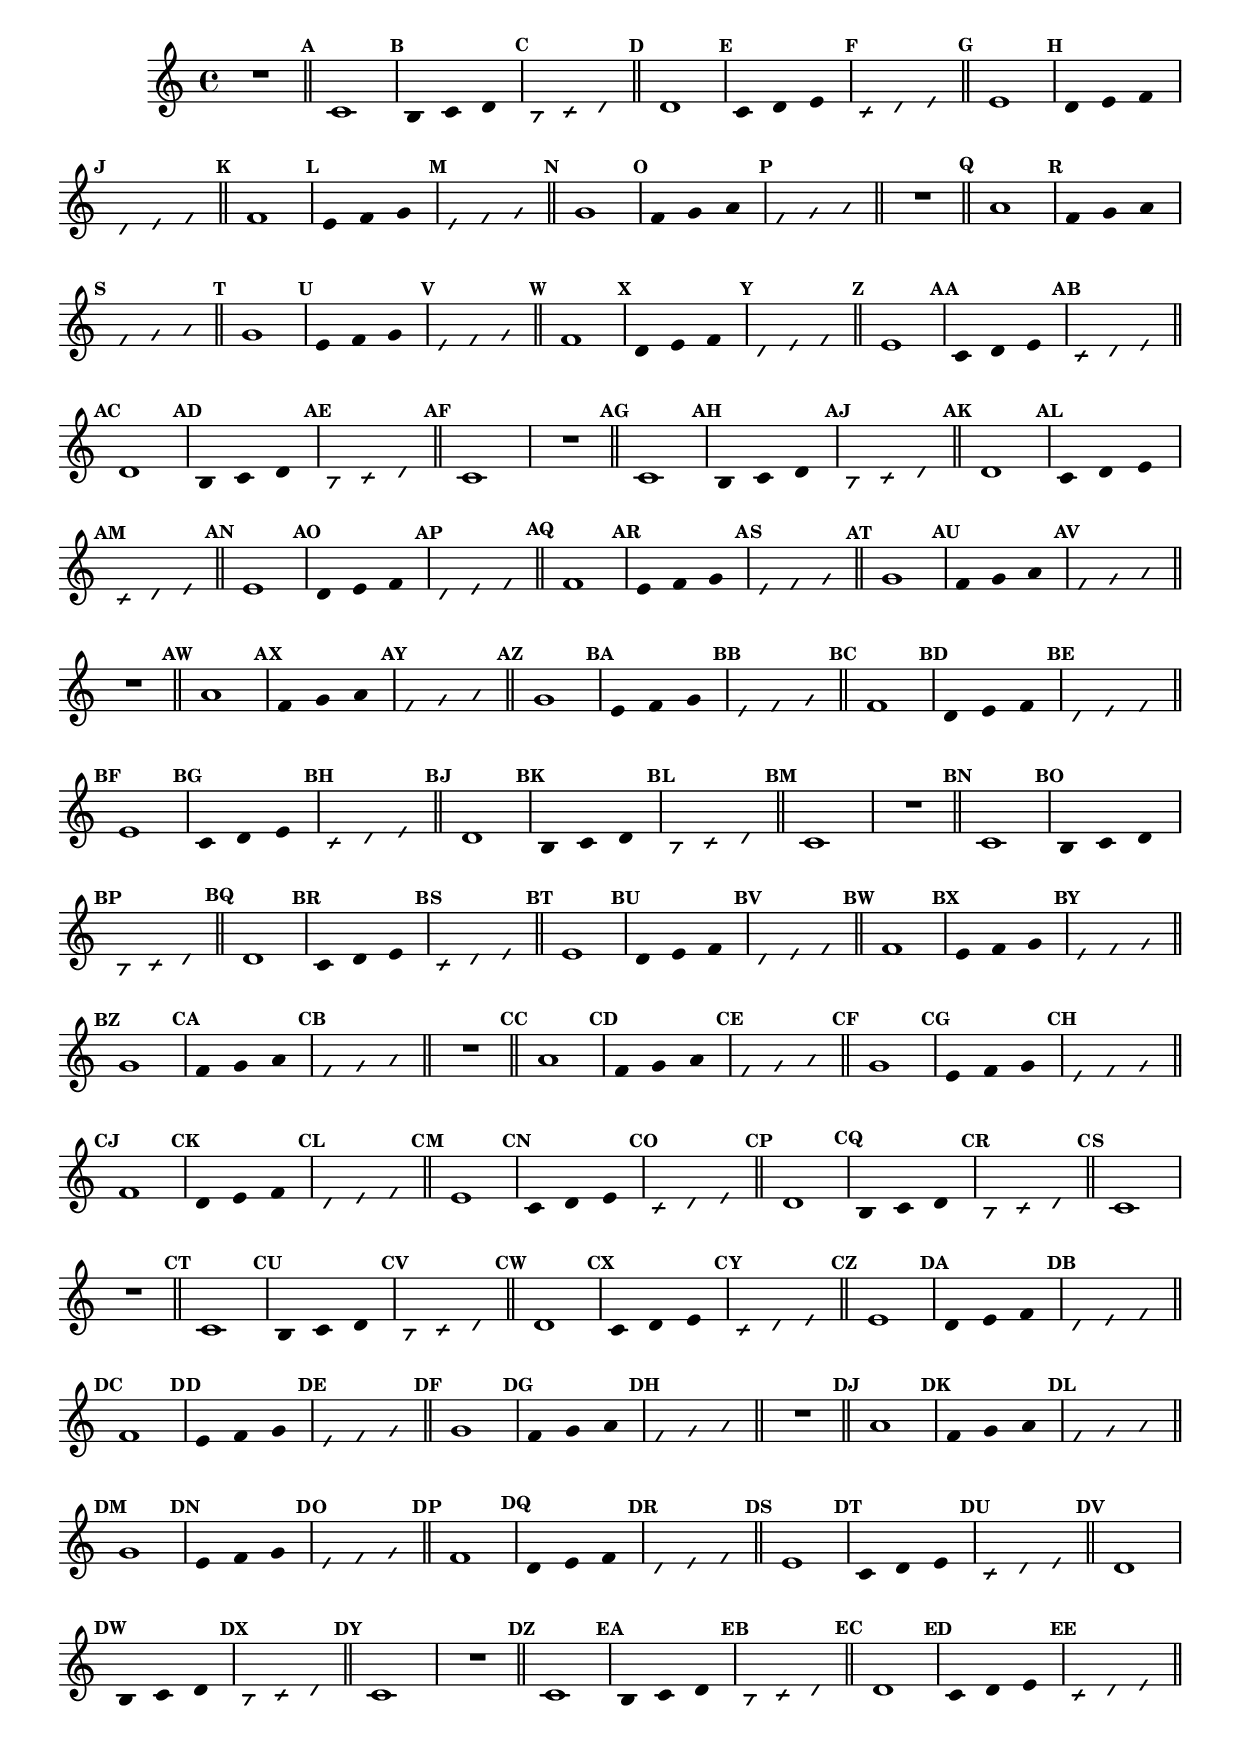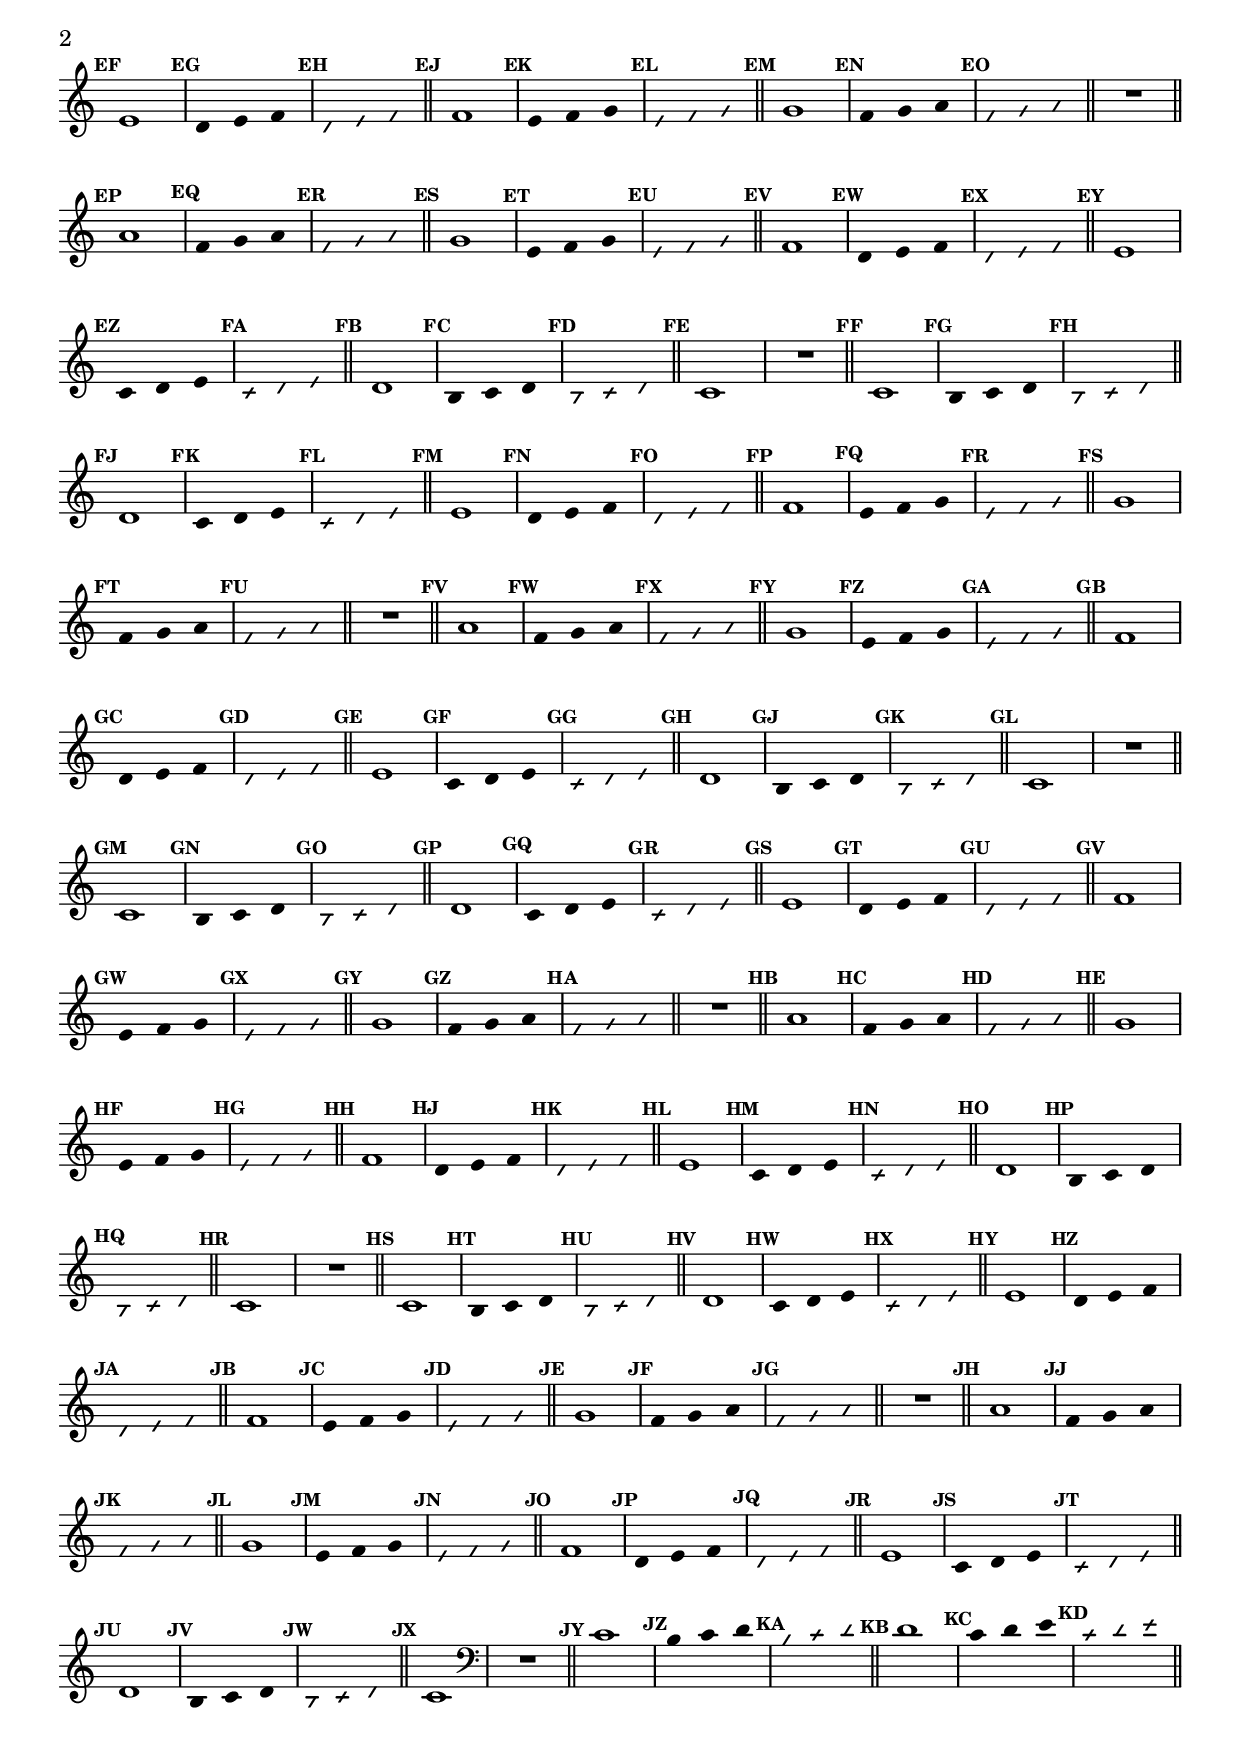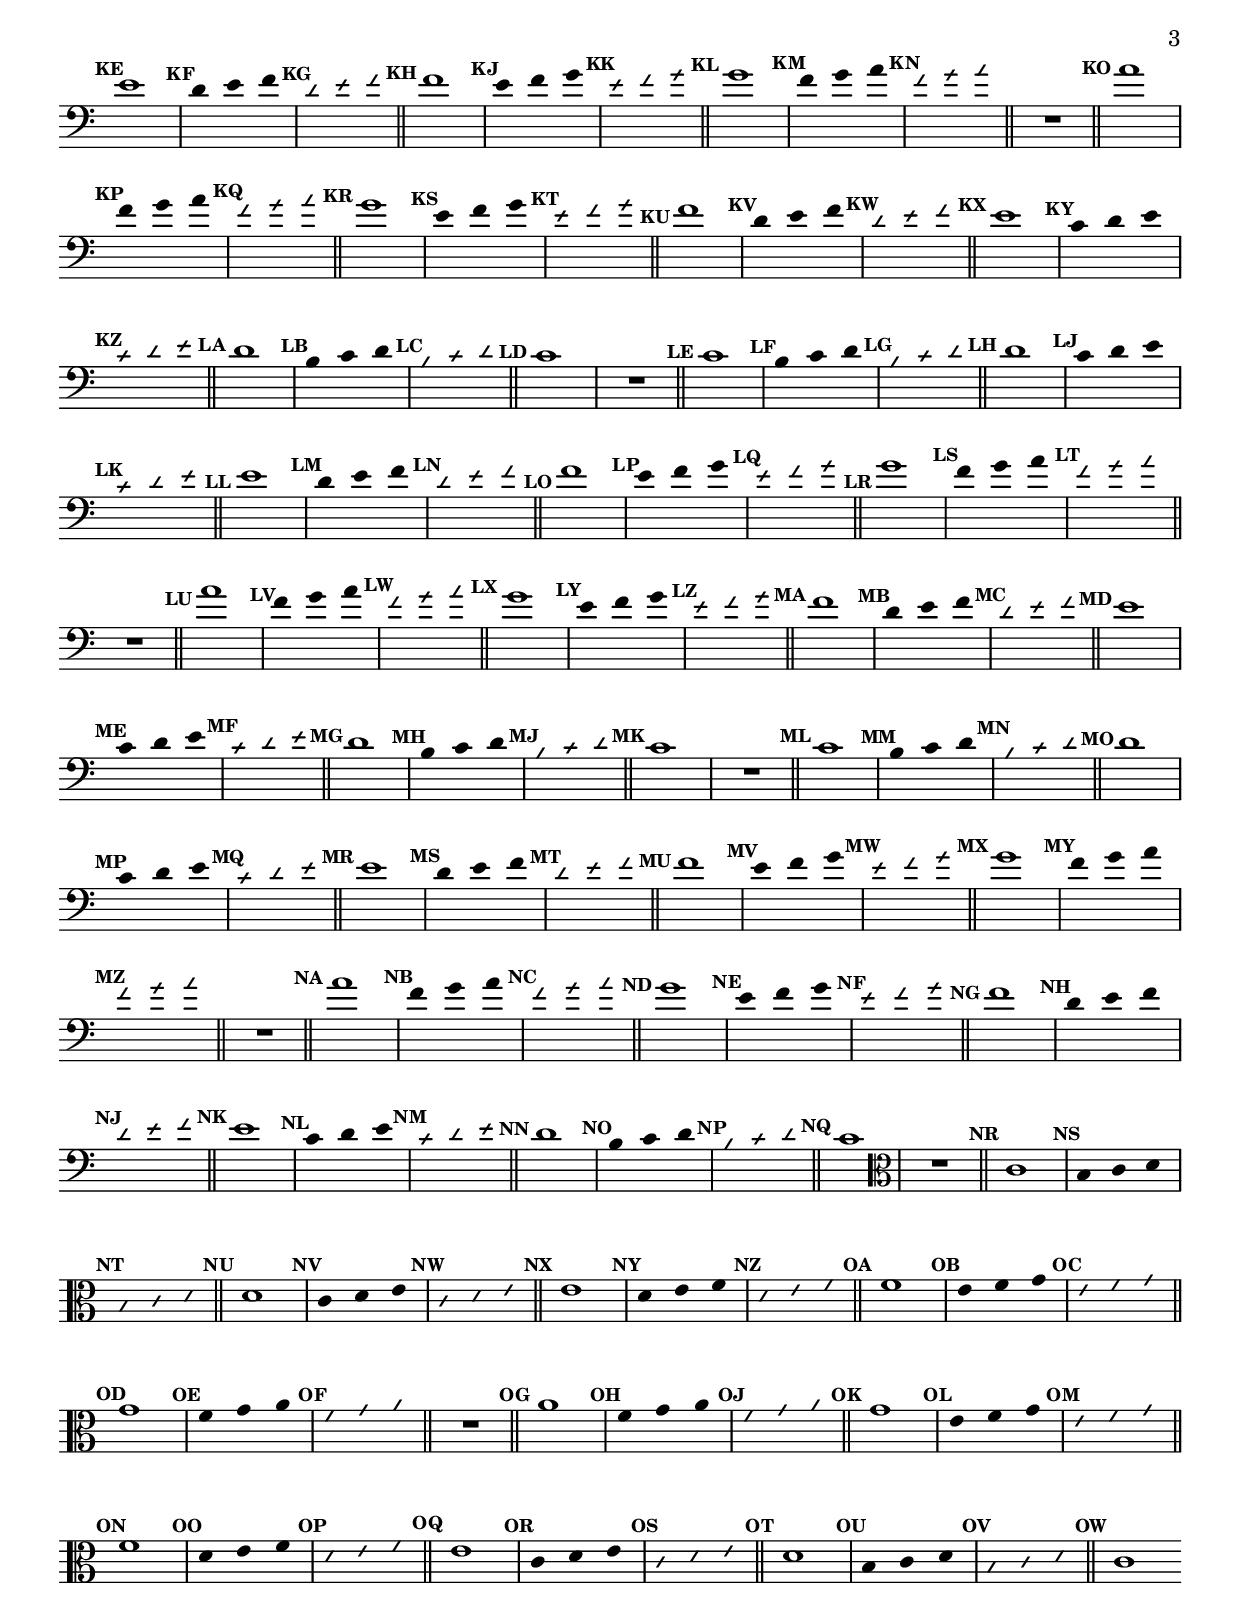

\version "2.14.2"

%\header { texidoc="28a - Aquecendo e Divertindo-se com 7 Notas" }


\relative c' {
  \override Staff.TimeSignature #'style = #'()
  \time 4/4 
  \override Score.BarNumber #'transparent = ##t
  \override Score.RehearsalMark #'font-size = #-2
                                %\override Score.RehearsalMark #'font-family = #'
  \set Score.markFormatter = #format-mark-numbers


                                % CLARINETE

  \tag #'cl {
    R1

    \bar "||"

    \mark \default c1
    \override Stem #'transparent = ##t
    \override Beam #'transparent = ##t
                                %\override Voice.NoteHead #'stencil = #ly:text-interface::print
                                %\override Voice.NoteHead #'text = #(make-musicglyph-markup "noteheads.s2")
    \mark \default b4*4/3 c d
    \override NoteHead #'style = #'slash
    \override NoteHead #'font-size = #-6
                                %\override Voice.NoteHead #'stencil = #ly:text-interface::print
                                %\override Voice.NoteHead #'text = #(make-musicglyph-markup "noteheads.s2slash")
    \mark \default b4*4/3 c d
    \revert NoteHead #'style
    \revert Stem #'transparent 
    \revert Beam #'transparent
    \revert NoteHead #'font-size
    \revert Voice.NoteHead #'stencil

    \revert Voice.NoteHead #'text
    \bar "||"


    \mark \default d1
    \override Stem #'transparent = ##t
    \override Beam #'transparent = ##t
    \override Voice.NoteHead #'stencil = #ly:text-interface::print
    \override Voice.NoteHead #'text = #(make-musicglyph-markup "noteheads.s2")
    \mark \default c4*4/3 d e
    \override NoteHead #'style = #'slash
    \override NoteHead #'font-size = #-6
    \override Voice.NoteHead #'stencil = #ly:text-interface::print
    \override Voice.NoteHead #'text = #(make-musicglyph-markup "noteheads.s2slash")
    \mark \default c4*4/3 d e
    \revert NoteHead #'style
    \revert Stem #'transparent 
    \revert Beam #'transparent
    \revert NoteHead #'font-size
    \revert Voice.NoteHead #'stencil

    \revert Voice.NoteHead #'text
    \bar "||"


    \mark \default e1
    \override Stem #'transparent = ##t
    \override Beam #'transparent = ##t
    \override Voice.NoteHead #'stencil = #ly:text-interface::print
    \override Voice.NoteHead #'text = #(make-musicglyph-markup "noteheads.s2")
    \mark \default d4*4/3 e f
    \override NoteHead #'style = #'slash
    \override NoteHead #'font-size = #-6
    \override Voice.NoteHead #'stencil = #ly:text-interface::print
    \override Voice.NoteHead #'text = #(make-musicglyph-markup "noteheads.s2slash")
    \mark \default d4*4/3 e f

    \revert NoteHead #'style
    \revert Stem #'transparent 
    \revert Beam #'transparent
    \revert NoteHead #'font-size
    \revert Voice.NoteHead #'stencil

    \revert Voice.NoteHead #'text
    \bar "||"

    \mark \default f1
    \override Stem #'transparent = ##t
    \override Beam #'transparent = ##t
    \override Voice.NoteHead #'stencil = #ly:text-interface::print
    \override Voice.NoteHead #'text = #(make-musicglyph-markup "noteheads.s2")
    \mark \default e4*4/3 f g
    \override NoteHead #'style = #'slash
    \override NoteHead #'font-size = #-6
    \override Voice.NoteHead #'stencil = #ly:text-interface::print
    \override Voice.NoteHead #'text = #(make-musicglyph-markup "noteheads.s2slash")
    \mark \default e4*4/3 f g
    \revert NoteHead #'style
    \revert Stem #'transparent 
    \revert Beam #'transparent
    \revert NoteHead #'font-size
    \revert Voice.NoteHead #'stencil

    \revert Voice.NoteHead #'text
    \bar "||"

    \mark \default g1
    \override Stem #'transparent = ##t
    \override Beam #'transparent = ##t
    \override Voice.NoteHead #'stencil = #ly:text-interface::print
    \override Voice.NoteHead #'text = #(make-musicglyph-markup "noteheads.s2")
    \mark \default f4*4/3 g a
    \override NoteHead #'style = #'slash
    \override NoteHead #'font-size = #-6
    \override Voice.NoteHead #'stencil = #ly:text-interface::print
    \override Voice.NoteHead #'text = #(make-musicglyph-markup "noteheads.s2slash")
    \mark \default f4*4/3 g a
    \revert NoteHead #'style
    \revert Stem #'transparent 
    \revert Beam #'transparent
    \revert NoteHead #'font-size
    \revert Voice.NoteHead #'stencil

    \revert Voice.NoteHead #'text
    \bar "||"

    R1
    \bar "||"

    \mark \default a1
    \override Stem #'transparent = ##t
    \override Beam #'transparent = ##t
    \override Voice.NoteHead #'stencil = #ly:text-interface::print
    \override Voice.NoteHead #'text = #(make-musicglyph-markup "noteheads.s2")
    \mark \default f4*4/3 g a
    \override NoteHead #'style = #'slash
    \override NoteHead #'font-size = #-6
    \override Voice.NoteHead #'stencil = #ly:text-interface::print
    \override Voice.NoteHead #'text = #(make-musicglyph-markup "noteheads.s2slash")
    \mark \default f4*4/3 g a
    \revert NoteHead #'style
    \revert Stem #'transparent 
    \revert Beam #'transparent
    \revert NoteHead #'font-size
    \revert Voice.NoteHead #'stencil

    \revert Voice.NoteHead #'text
    \bar "||"

    \mark \default g1
    \override Stem #'transparent = ##t
    \override Beam #'transparent = ##t
    \override Voice.NoteHead #'stencil = #ly:text-interface::print
    \override Voice.NoteHead #'text = #(make-musicglyph-markup "noteheads.s2")
    \mark \default e4*4/3 f g
    \override NoteHead #'style = #'slash
    \override NoteHead #'font-size = #-6
    \override Voice.NoteHead #'stencil = #ly:text-interface::print
    \override Voice.NoteHead #'text = #(make-musicglyph-markup "noteheads.s2slash")
    \mark \default e4*4/3 f g
    \revert NoteHead #'style
    \revert Stem #'transparent 
    \revert Beam #'transparent
    \revert NoteHead #'font-size
    \revert Voice.NoteHead #'stencil

    \revert Voice.NoteHead #'text
    \bar "||"

    \mark \default f1	
    \override Stem #'transparent = ##t
    \override Beam #'transparent = ##t
    \override Voice.NoteHead #'stencil = #ly:text-interface::print
    \override Voice.NoteHead #'text = #(make-musicglyph-markup "noteheads.s2")
    \mark \default d4*4/3 e f
    \override NoteHead #'style = #'slash
    \override NoteHead #'font-size = #-6
    \override Voice.NoteHead #'stencil = #ly:text-interface::print
    \override Voice.NoteHead #'text = #(make-musicglyph-markup "noteheads.s2slash")
    \mark \default d4*4/3 e f
    \revert NoteHead #'style
    \revert Stem #'transparent
    \revert Beam #'transparent
    \revert NoteHead #'font-size
    \revert Voice.NoteHead #'stencil

    \revert Voice.NoteHead #'text
    \bar "||"

    \mark \default e1
    \override Stem #'transparent = ##t
    \override Beam #'transparent = ##t
    \override Voice.NoteHead #'stencil = #ly:text-interface::print
    \override Voice.NoteHead #'text = #(make-musicglyph-markup "noteheads.s2")
    \mark \default c4*4/3 d e
    \override NoteHead #'style = #'slash
    \override NoteHead #'font-size = #-6
    \override Voice.NoteHead #'stencil = #ly:text-interface::print
    \override Voice.NoteHead #'text = #(make-musicglyph-markup "noteheads.s2slash")
    \mark \default c4*4/3 d e
    \revert NoteHead #'style
    \revert Stem #'transparent 
    \revert Beam #'transparent
    \revert NoteHead #'font-size
    \revert Voice.NoteHead #'stencil

    \revert Voice.NoteHead #'text
    \bar "||"

    \mark \default d1
    \override Stem #'transparent = ##t
    \override Beam #'transparent = ##t
    \override Voice.NoteHead #'stencil = #ly:text-interface::print
    \override Voice.NoteHead #'text = #(make-musicglyph-markup "noteheads.s2")
    \mark \default b4*4/3 c d
    \override NoteHead #'style = #'slash
    \override NoteHead #'font-size = #-6
    \override Voice.NoteHead #'stencil = #ly:text-interface::print
    \override Voice.NoteHead #'text = #(make-musicglyph-markup "noteheads.s2slash")
    \mark \default b4*4/3 c d
    \revert NoteHead #'style
    \revert Stem #'transparent 
    \revert Beam #'transparent
    \revert NoteHead #'font-size
    \revert Voice.NoteHead #'stencil

    \revert Voice.NoteHead #'text
    \bar "||"

    \mark \default c1

  }

                                % FLAUTA

  \tag #'fl {
    R1

    \bar "||"

    \mark \default c1
    \override Stem #'transparent = ##t
    \override Beam #'transparent = ##t
                                %\override Voice.NoteHead #'stencil = #ly:text-interface::print
                                %\override Voice.NoteHead #'text = #(make-musicglyph-markup "noteheads.s2")
    \mark \default b4*4/3 c d

    \override NoteHead #'style = #'slash
    \override NoteHead #'font-size = #-6
                                %\override Voice.NoteHead #'stencil = #ly:text-interface::print
                                %\override Voice.NoteHead #'text = #(make-musicglyph-markup "noteheads.s2slash")
    \mark \default b4*4/3 c d
    \revert NoteHead #'style
    \revert Stem #'transparent 
    \revert Beam #'transparent
    \revert NoteHead #'font-size
    \revert Voice.NoteHead #'stencil

    \revert Voice.NoteHead #'text
    \bar "||"


    \mark \default d1
    \override Stem #'transparent = ##t
    \override Beam #'transparent = ##t
    \override Voice.NoteHead #'stencil = #ly:text-interface::print
    \override Voice.NoteHead #'text = #(make-musicglyph-markup "noteheads.s2")
    \mark \default c4*4/3 d e
    \override NoteHead #'style = #'slash
    \override NoteHead #'font-size = #-6
    \override Voice.NoteHead #'stencil = #ly:text-interface::print
    \override Voice.NoteHead #'text = #(make-musicglyph-markup "noteheads.s2slash")
    \mark \default c4*4/3 d e
    \revert NoteHead #'style
    \revert Stem #'transparent 
    \revert Beam #'transparent
    \revert NoteHead #'font-size
    \revert Voice.NoteHead #'stencil

    \revert Voice.NoteHead #'text
    \bar "||"


    \mark \default e1
    \override Stem #'transparent = ##t
    \override Beam #'transparent = ##t
    \override Voice.NoteHead #'stencil = #ly:text-interface::print
    \override Voice.NoteHead #'text = #(make-musicglyph-markup "noteheads.s2")
    \mark \default d4*4/3 e f
    \override NoteHead #'style = #'slash
    \override NoteHead #'font-size = #-6
    \override Voice.NoteHead #'stencil = #ly:text-interface::print
    \override Voice.NoteHead #'text = #(make-musicglyph-markup "noteheads.s2slash")
    \mark \default d4*4/3 e f

    \revert NoteHead #'style
    \revert Stem #'transparent 
    \revert Beam #'transparent
    \revert NoteHead #'font-size
    \revert Voice.NoteHead #'stencil

    \revert Voice.NoteHead #'text
    \bar "||"

    \mark \default f1
    \override Stem #'transparent = ##t
    \override Beam #'transparent = ##t
    \override Voice.NoteHead #'stencil = #ly:text-interface::print
    \override Voice.NoteHead #'text = #(make-musicglyph-markup "noteheads.s2")
    \mark \default e4*4/3 f g
    \override NoteHead #'style = #'slash
    \override NoteHead #'font-size = #-6
    \override Voice.NoteHead #'stencil = #ly:text-interface::print
    \override Voice.NoteHead #'text = #(make-musicglyph-markup "noteheads.s2slash")
    \mark \default e4*4/3 f g
    \revert NoteHead #'style
    \revert Stem #'transparent 
    \revert Beam #'transparent
    \revert NoteHead #'font-size
    \revert Voice.NoteHead #'stencil

    \revert Voice.NoteHead #'text
    \bar "||"

    \mark \default g1
    \override Stem #'transparent = ##t
    \override Beam #'transparent = ##t
    \override Voice.NoteHead #'stencil = #ly:text-interface::print
    \override Voice.NoteHead #'text = #(make-musicglyph-markup "noteheads.s2")
    \mark \default f4*4/3 g a
    \override NoteHead #'style = #'slash
    \override NoteHead #'font-size = #-6
    \override Voice.NoteHead #'stencil = #ly:text-interface::print
    \override Voice.NoteHead #'text = #(make-musicglyph-markup "noteheads.s2slash")
    \mark \default f4*4/3 g a
    \revert NoteHead #'style
    \revert Stem #'transparent 
    \revert Beam #'transparent
    \revert NoteHead #'font-size
    \revert Voice.NoteHead #'stencil

    \revert Voice.NoteHead #'text
    \bar "||"

    R1
    \bar "||"

    \mark \default a1
    \override Stem #'transparent = ##t
    \override Beam #'transparent = ##t
    \override Voice.NoteHead #'stencil = #ly:text-interface::print
    \override Voice.NoteHead #'text = #(make-musicglyph-markup "noteheads.s2")
    \mark \default f4*4/3 g a
    \override NoteHead #'style = #'slash
    \override NoteHead #'font-size = #-6
    \override Voice.NoteHead #'stencil = #ly:text-interface::print
    \override Voice.NoteHead #'text = #(make-musicglyph-markup "noteheads.s2slash")
    \mark \default f4*4/3 g a
    \revert NoteHead #'style
    \revert Stem #'transparent 
    \revert Beam #'transparent
    \revert NoteHead #'font-size
    \revert Voice.NoteHead #'stencil

    \revert Voice.NoteHead #'text
    \bar "||"

    \mark \default g1
    \override Stem #'transparent = ##t
    \override Beam #'transparent = ##t
    \override Voice.NoteHead #'stencil = #ly:text-interface::print
    \override Voice.NoteHead #'text = #(make-musicglyph-markup "noteheads.s2")
    \mark \default e4*4/3 f g
    \override NoteHead #'style = #'slash
    \override NoteHead #'font-size = #-6
    \override Voice.NoteHead #'stencil = #ly:text-interface::print
    \override Voice.NoteHead #'text = #(make-musicglyph-markup "noteheads.s2slash")
    \mark \default e4*4/3 f g
    \revert NoteHead #'style
    \revert Stem #'transparent 
    \revert Beam #'transparent
    \revert NoteHead #'font-size
    \revert Voice.NoteHead #'stencil

    \revert Voice.NoteHead #'text
    \bar "||"

    \mark \default f1	
    \override Stem #'transparent = ##t
    \override Beam #'transparent = ##t
    \override Voice.NoteHead #'stencil = #ly:text-interface::print
    \override Voice.NoteHead #'text = #(make-musicglyph-markup "noteheads.s2")
    \mark \default d4*4/3 e f
    \override NoteHead #'style = #'slash
    \override NoteHead #'font-size = #-6
    \override Voice.NoteHead #'stencil = #ly:text-interface::print
    \override Voice.NoteHead #'text = #(make-musicglyph-markup "noteheads.s2slash")
    \mark \default d4*4/3 e f
    \revert NoteHead #'style
    \revert Stem #'transparent
    \revert Beam #'transparent
    \revert NoteHead #'font-size
    \revert Voice.NoteHead #'stencil

    \revert Voice.NoteHead #'text
    \bar "||"

    \mark \default e1
    \override Stem #'transparent = ##t
    \override Beam #'transparent = ##t
    \override Voice.NoteHead #'stencil = #ly:text-interface::print
    \override Voice.NoteHead #'text = #(make-musicglyph-markup "noteheads.s2")
    \mark \default c4*4/3 d e
    \override NoteHead #'style = #'slash
    \override NoteHead #'font-size = #-6
    \override Voice.NoteHead #'stencil = #ly:text-interface::print
    \override Voice.NoteHead #'text = #(make-musicglyph-markup "noteheads.s2slash")
    \mark \default c4*4/3 d e
    \revert NoteHead #'style
    \revert Stem #'transparent 
    \revert Beam #'transparent
    \revert NoteHead #'font-size
    \revert Voice.NoteHead #'stencil

    \revert Voice.NoteHead #'text
    \bar "||"

    \mark \default d1
    \override Stem #'transparent = ##t
    \override Beam #'transparent = ##t
    \override Voice.NoteHead #'stencil = #ly:text-interface::print
    \override Voice.NoteHead #'text = #(make-musicglyph-markup "noteheads.s2")
    \mark \default b4*4/3 c d
    \override NoteHead #'style = #'slash
    \override NoteHead #'font-size = #-6
    \override Voice.NoteHead #'stencil = #ly:text-interface::print
    \override Voice.NoteHead #'text = #(make-musicglyph-markup "noteheads.s2slash")
    \mark \default b4*4/3 c d
    \revert NoteHead #'style
    \revert Stem #'transparent 
    \revert Beam #'transparent
    \revert NoteHead #'font-size
    \revert Voice.NoteHead #'stencil

    \revert Voice.NoteHead #'text
    \bar "||"

    \mark \default c1

  }

                                % OBOÉ

  \tag #'ob {
    R1

    \bar "||"

    \mark \default c1
    \override Stem #'transparent = ##t
    \override Beam #'transparent = ##t
                                %\override Voice.NoteHead #'stencil = #ly:text-interface::print
                                %\override Voice.NoteHead #'text = #(make-musicglyph-markup "noteheads.s2")
    \mark \default b4*4/3 c d

    \override NoteHead #'style = #'slash
    \override NoteHead #'font-size = #-6
                                %\override Voice.NoteHead #'stencil = #ly:text-interface::print
                                %\override Voice.NoteHead #'text = #(make-musicglyph-markup "noteheads.s2slash")
    \mark \default b4*4/3 c d
    \revert NoteHead #'style
    \revert Stem #'transparent 
    \revert Beam #'transparent
    \revert NoteHead #'font-size
    \revert Voice.NoteHead #'stencil

    \revert Voice.NoteHead #'text
    \bar "||"


    \mark \default d1
    \override Stem #'transparent = ##t
    \override Beam #'transparent = ##t
    \override Voice.NoteHead #'stencil = #ly:text-interface::print
    \override Voice.NoteHead #'text = #(make-musicglyph-markup "noteheads.s2")
    \mark \default c4*4/3 d e
    \override NoteHead #'style = #'slash
    \override NoteHead #'font-size = #-6
    \override Voice.NoteHead #'stencil = #ly:text-interface::print
    \override Voice.NoteHead #'text = #(make-musicglyph-markup "noteheads.s2slash")
    \mark \default c4*4/3 d e
    \revert NoteHead #'style
    \revert Stem #'transparent 
    \revert Beam #'transparent
    \revert NoteHead #'font-size
    \revert Voice.NoteHead #'stencil

    \revert Voice.NoteHead #'text
    \bar "||"


    \mark \default e1
    \override Stem #'transparent = ##t
    \override Beam #'transparent = ##t
    \override Voice.NoteHead #'stencil = #ly:text-interface::print
    \override Voice.NoteHead #'text = #(make-musicglyph-markup "noteheads.s2")
    \mark \default d4*4/3 e f
    \override NoteHead #'style = #'slash
    \override NoteHead #'font-size = #-6
    \override Voice.NoteHead #'stencil = #ly:text-interface::print
    \override Voice.NoteHead #'text = #(make-musicglyph-markup "noteheads.s2slash")
    \mark \default d4*4/3 e f

    \revert NoteHead #'style
    \revert Stem #'transparent 
    \revert Beam #'transparent
    \revert NoteHead #'font-size
    \revert Voice.NoteHead #'stencil

    \revert Voice.NoteHead #'text
    \bar "||"

    \mark \default f1
    \override Stem #'transparent = ##t
    \override Beam #'transparent = ##t
    \override Voice.NoteHead #'stencil = #ly:text-interface::print
    \override Voice.NoteHead #'text = #(make-musicglyph-markup "noteheads.s2")
    \mark \default e4*4/3 f g
    \override NoteHead #'style = #'slash
    \override NoteHead #'font-size = #-6
    \override Voice.NoteHead #'stencil = #ly:text-interface::print
    \override Voice.NoteHead #'text = #(make-musicglyph-markup "noteheads.s2slash")
    \mark \default e4*4/3 f g
    \revert NoteHead #'style
    \revert Stem #'transparent 
    \revert Beam #'transparent
    \revert NoteHead #'font-size
    \revert Voice.NoteHead #'stencil

    \revert Voice.NoteHead #'text
    \bar "||"

    \mark \default g1
    \override Stem #'transparent = ##t
    \override Beam #'transparent = ##t
    \override Voice.NoteHead #'stencil = #ly:text-interface::print
    \override Voice.NoteHead #'text = #(make-musicglyph-markup "noteheads.s2")
    \mark \default f4*4/3 g a
    \override NoteHead #'style = #'slash
    \override NoteHead #'font-size = #-6
    \override Voice.NoteHead #'stencil = #ly:text-interface::print
    \override Voice.NoteHead #'text = #(make-musicglyph-markup "noteheads.s2slash")
    \mark \default f4*4/3 g a
    \revert NoteHead #'style
    \revert Stem #'transparent 
    \revert Beam #'transparent
    \revert NoteHead #'font-size
    \revert Voice.NoteHead #'stencil

    \revert Voice.NoteHead #'text
    \bar "||"

    R1
    \bar "||"

    \mark \default a1
    \override Stem #'transparent = ##t
    \override Beam #'transparent = ##t
    \override Voice.NoteHead #'stencil = #ly:text-interface::print
    \override Voice.NoteHead #'text = #(make-musicglyph-markup "noteheads.s2")
    \mark \default f4*4/3 g a
    \override NoteHead #'style = #'slash
    \override NoteHead #'font-size = #-6
    \override Voice.NoteHead #'stencil = #ly:text-interface::print
    \override Voice.NoteHead #'text = #(make-musicglyph-markup "noteheads.s2slash")
    \mark \default f4*4/3 g a
    \revert NoteHead #'style
    \revert Stem #'transparent 
    \revert Beam #'transparent
    \revert NoteHead #'font-size
    \revert Voice.NoteHead #'stencil

    \revert Voice.NoteHead #'text
    \bar "||"

    \mark \default g1
    \override Stem #'transparent = ##t
    \override Beam #'transparent = ##t
    \override Voice.NoteHead #'stencil = #ly:text-interface::print
    \override Voice.NoteHead #'text = #(make-musicglyph-markup "noteheads.s2")
    \mark \default e4*4/3 f g
    \override NoteHead #'style = #'slash
    \override NoteHead #'font-size = #-6
    \override Voice.NoteHead #'stencil = #ly:text-interface::print
    \override Voice.NoteHead #'text = #(make-musicglyph-markup "noteheads.s2slash")
    \mark \default e4*4/3 f g
    \revert NoteHead #'style
    \revert Stem #'transparent 
    \revert Beam #'transparent
    \revert NoteHead #'font-size
    \revert Voice.NoteHead #'stencil

    \revert Voice.NoteHead #'text
    \bar "||"

    \mark \default f1	
    \override Stem #'transparent = ##t
    \override Beam #'transparent = ##t
    \override Voice.NoteHead #'stencil = #ly:text-interface::print
    \override Voice.NoteHead #'text = #(make-musicglyph-markup "noteheads.s2")
    \mark \default d4*4/3 e f
    \override NoteHead #'style = #'slash
    \override NoteHead #'font-size = #-6
    \override Voice.NoteHead #'stencil = #ly:text-interface::print
    \override Voice.NoteHead #'text = #(make-musicglyph-markup "noteheads.s2slash")
    \mark \default d4*4/3 e f
    \revert NoteHead #'style
    \revert Stem #'transparent
    \revert Beam #'transparent
    \revert NoteHead #'font-size
    \revert Voice.NoteHead #'stencil

    \revert Voice.NoteHead #'text
    \bar "||"

    \mark \default e1
    \override Stem #'transparent = ##t
    \override Beam #'transparent = ##t
    \override Voice.NoteHead #'stencil = #ly:text-interface::print
    \override Voice.NoteHead #'text = #(make-musicglyph-markup "noteheads.s2")
    \mark \default c4*4/3 d e
    \override NoteHead #'style = #'slash
    \override NoteHead #'font-size = #-6
    \override Voice.NoteHead #'stencil = #ly:text-interface::print
    \override Voice.NoteHead #'text = #(make-musicglyph-markup "noteheads.s2slash")
    \mark \default c4*4/3 d e
    \revert NoteHead #'style
    \revert Stem #'transparent 
    \revert Beam #'transparent
    \revert NoteHead #'font-size
    \revert Voice.NoteHead #'stencil

    \revert Voice.NoteHead #'text
    \bar "||"

    \mark \default d1
    \override Stem #'transparent = ##t
    \override Beam #'transparent = ##t
    \override Voice.NoteHead #'stencil = #ly:text-interface::print
    \override Voice.NoteHead #'text = #(make-musicglyph-markup "noteheads.s2")
    \mark \default b4*4/3 c d
    \override NoteHead #'style = #'slash
    \override NoteHead #'font-size = #-6
    \override Voice.NoteHead #'stencil = #ly:text-interface::print
    \override Voice.NoteHead #'text = #(make-musicglyph-markup "noteheads.s2slash")
    \mark \default b4*4/3 c d
    \revert NoteHead #'style
    \revert Stem #'transparent 
    \revert Beam #'transparent
    \revert NoteHead #'font-size
    \revert Voice.NoteHead #'stencil

    \revert Voice.NoteHead #'text
    \bar "||"

    \mark \default c1

  }

                                % SAX ALTO

  \tag #'saxa {
    R1

    \bar "||"

    \mark \default c1
    \override Stem #'transparent = ##t
    \override Beam #'transparent = ##t
                                %\override Voice.NoteHead #'stencil = #ly:text-interface::print
                                %\override Voice.NoteHead #'text = #(make-musicglyph-markup "noteheads.s2")
    \mark \default b4*4/3 c d

    \override NoteHead #'style = #'slash
    \override NoteHead #'font-size = #-6
                                %\override Voice.NoteHead #'stencil = #ly:text-interface::print
                                %\override Voice.NoteHead #'text = #(make-musicglyph-markup "noteheads.s2slash")
    \mark \default b4*4/3 c d
    \revert NoteHead #'style
    \revert Stem #'transparent 
    \revert Beam #'transparent
    \revert NoteHead #'font-size
    \revert Voice.NoteHead #'stencil

    \revert Voice.NoteHead #'text
    \bar "||"


    \mark \default d1
    \override Stem #'transparent = ##t
    \override Beam #'transparent = ##t
    \override Voice.NoteHead #'stencil = #ly:text-interface::print
    \override Voice.NoteHead #'text = #(make-musicglyph-markup "noteheads.s2")
    \mark \default c4*4/3 d e
    \override NoteHead #'style = #'slash
    \override NoteHead #'font-size = #-6
    \override Voice.NoteHead #'stencil = #ly:text-interface::print
    \override Voice.NoteHead #'text = #(make-musicglyph-markup "noteheads.s2slash")
    \mark \default c4*4/3 d e
    \revert NoteHead #'style
    \revert Stem #'transparent 
    \revert Beam #'transparent
    \revert NoteHead #'font-size
    \revert Voice.NoteHead #'stencil

    \revert Voice.NoteHead #'text
    \bar "||"


    \mark \default e1
    \override Stem #'transparent = ##t
    \override Beam #'transparent = ##t
    \override Voice.NoteHead #'stencil = #ly:text-interface::print
    \override Voice.NoteHead #'text = #(make-musicglyph-markup "noteheads.s2")
    \mark \default d4*4/3 e f
    \override NoteHead #'style = #'slash
    \override NoteHead #'font-size = #-6
    \override Voice.NoteHead #'stencil = #ly:text-interface::print
    \override Voice.NoteHead #'text = #(make-musicglyph-markup "noteheads.s2slash")
    \mark \default d4*4/3 e f

    \revert NoteHead #'style
    \revert Stem #'transparent 
    \revert Beam #'transparent
    \revert NoteHead #'font-size
    \revert Voice.NoteHead #'stencil

    \revert Voice.NoteHead #'text
    \bar "||"

    \mark \default f1
    \override Stem #'transparent = ##t
    \override Beam #'transparent = ##t
    \override Voice.NoteHead #'stencil = #ly:text-interface::print
    \override Voice.NoteHead #'text = #(make-musicglyph-markup "noteheads.s2")
    \mark \default e4*4/3 f g
    \override NoteHead #'style = #'slash
    \override NoteHead #'font-size = #-6
    \override Voice.NoteHead #'stencil = #ly:text-interface::print
    \override Voice.NoteHead #'text = #(make-musicglyph-markup "noteheads.s2slash")
    \mark \default e4*4/3 f g
    \revert NoteHead #'style
    \revert Stem #'transparent 
    \revert Beam #'transparent
    \revert NoteHead #'font-size
    \revert Voice.NoteHead #'stencil

    \revert Voice.NoteHead #'text
    \bar "||"

    \mark \default g1
    \override Stem #'transparent = ##t
    \override Beam #'transparent = ##t
    \override Voice.NoteHead #'stencil = #ly:text-interface::print
    \override Voice.NoteHead #'text = #(make-musicglyph-markup "noteheads.s2")
    \mark \default f4*4/3 g a
    \override NoteHead #'style = #'slash
    \override NoteHead #'font-size = #-6
    \override Voice.NoteHead #'stencil = #ly:text-interface::print
    \override Voice.NoteHead #'text = #(make-musicglyph-markup "noteheads.s2slash")
    \mark \default f4*4/3 g a
    \revert NoteHead #'style
    \revert Stem #'transparent 
    \revert Beam #'transparent
    \revert NoteHead #'font-size
    \revert Voice.NoteHead #'stencil

    \revert Voice.NoteHead #'text
    \bar "||"

    R1
    \bar "||"

    \mark \default a1
    \override Stem #'transparent = ##t
    \override Beam #'transparent = ##t
    \override Voice.NoteHead #'stencil = #ly:text-interface::print
    \override Voice.NoteHead #'text = #(make-musicglyph-markup "noteheads.s2")
    \mark \default f4*4/3 g a
    \override NoteHead #'style = #'slash
    \override NoteHead #'font-size = #-6
    \override Voice.NoteHead #'stencil = #ly:text-interface::print
    \override Voice.NoteHead #'text = #(make-musicglyph-markup "noteheads.s2slash")
    \mark \default f4*4/3 g a
    \revert NoteHead #'style
    \revert Stem #'transparent 
    \revert Beam #'transparent
    \revert NoteHead #'font-size
    \revert Voice.NoteHead #'stencil

    \revert Voice.NoteHead #'text
    \bar "||"

    \mark \default g1
    \override Stem #'transparent = ##t
    \override Beam #'transparent = ##t
    \override Voice.NoteHead #'stencil = #ly:text-interface::print
    \override Voice.NoteHead #'text = #(make-musicglyph-markup "noteheads.s2")
    \mark \default e4*4/3 f g
    \override NoteHead #'style = #'slash
    \override NoteHead #'font-size = #-6
    \override Voice.NoteHead #'stencil = #ly:text-interface::print
    \override Voice.NoteHead #'text = #(make-musicglyph-markup "noteheads.s2slash")
    \mark \default e4*4/3 f g
    \revert NoteHead #'style
    \revert Stem #'transparent 
    \revert Beam #'transparent
    \revert NoteHead #'font-size
    \revert Voice.NoteHead #'stencil

    \revert Voice.NoteHead #'text
    \bar "||"

    \mark \default f1	
    \override Stem #'transparent = ##t
    \override Beam #'transparent = ##t
    \override Voice.NoteHead #'stencil = #ly:text-interface::print
    \override Voice.NoteHead #'text = #(make-musicglyph-markup "noteheads.s2")
    \mark \default d4*4/3 e f
    \override NoteHead #'style = #'slash
    \override NoteHead #'font-size = #-6
    \override Voice.NoteHead #'stencil = #ly:text-interface::print
    \override Voice.NoteHead #'text = #(make-musicglyph-markup "noteheads.s2slash")
    \mark \default d4*4/3 e f
    \revert NoteHead #'style
    \revert Stem #'transparent
    \revert Beam #'transparent
    \revert NoteHead #'font-size
    \revert Voice.NoteHead #'stencil

    \revert Voice.NoteHead #'text
    \bar "||"

    \mark \default e1
    \override Stem #'transparent = ##t
    \override Beam #'transparent = ##t
    \override Voice.NoteHead #'stencil = #ly:text-interface::print
    \override Voice.NoteHead #'text = #(make-musicglyph-markup "noteheads.s2")
    \mark \default c4*4/3 d e
    \override NoteHead #'style = #'slash
    \override NoteHead #'font-size = #-6
    \override Voice.NoteHead #'stencil = #ly:text-interface::print
    \override Voice.NoteHead #'text = #(make-musicglyph-markup "noteheads.s2slash")
    \mark \default c4*4/3 d e
    \revert NoteHead #'style
    \revert Stem #'transparent 
    \revert Beam #'transparent
    \revert NoteHead #'font-size
    \revert Voice.NoteHead #'stencil

    \revert Voice.NoteHead #'text
    \bar "||"

    \mark \default d1
    \override Stem #'transparent = ##t
    \override Beam #'transparent = ##t
    \override Voice.NoteHead #'stencil = #ly:text-interface::print
    \override Voice.NoteHead #'text = #(make-musicglyph-markup "noteheads.s2")
    \mark \default b4*4/3 c d
    \override NoteHead #'style = #'slash
    \override NoteHead #'font-size = #-6
    \override Voice.NoteHead #'stencil = #ly:text-interface::print
    \override Voice.NoteHead #'text = #(make-musicglyph-markup "noteheads.s2slash")
    \mark \default b4*4/3 c d
    \revert NoteHead #'style
    \revert Stem #'transparent 
    \revert Beam #'transparent
    \revert NoteHead #'font-size
    \revert Voice.NoteHead #'stencil

    \revert Voice.NoteHead #'text
    \bar "||"

    \mark \default c1

  }

                                % SAX TENOR

  \tag #'saxt {
    R1

    \bar "||"

    \mark \default c1
    \override Stem #'transparent = ##t
    \override Beam #'transparent = ##t
                                %\override Voice.NoteHead #'stencil = #ly:text-interface::print
                                %\override Voice.NoteHead #'text = #(make-musicglyph-markup "noteheads.s2")
    \mark \default b4*4/3 c d

    \override NoteHead #'style = #'slash
    \override NoteHead #'font-size = #-6
                                %\override Voice.NoteHead #'stencil = #ly:text-interface::print
                                %\override Voice.NoteHead #'text = #(make-musicglyph-markup "noteheads.s2slash")
    \mark \default b4*4/3 c d
    \revert NoteHead #'style
    \revert Stem #'transparent 
    \revert Beam #'transparent
    \revert NoteHead #'font-size
    \revert Voice.NoteHead #'stencil

    \revert Voice.NoteHead #'text
    \bar "||"


    \mark \default d1
    \override Stem #'transparent = ##t
    \override Beam #'transparent = ##t
    \override Voice.NoteHead #'stencil = #ly:text-interface::print
    \override Voice.NoteHead #'text = #(make-musicglyph-markup "noteheads.s2")
    \mark \default c4*4/3 d e
    \override NoteHead #'style = #'slash
    \override NoteHead #'font-size = #-6
    \override Voice.NoteHead #'stencil = #ly:text-interface::print
    \override Voice.NoteHead #'text = #(make-musicglyph-markup "noteheads.s2slash")
    \mark \default c4*4/3 d e
    \revert NoteHead #'style
    \revert Stem #'transparent 
    \revert Beam #'transparent
    \revert NoteHead #'font-size
    \revert Voice.NoteHead #'stencil

    \revert Voice.NoteHead #'text
    \bar "||"


    \mark \default e1
    \override Stem #'transparent = ##t
    \override Beam #'transparent = ##t
    \override Voice.NoteHead #'stencil = #ly:text-interface::print
    \override Voice.NoteHead #'text = #(make-musicglyph-markup "noteheads.s2")
    \mark \default d4*4/3 e f
    \override NoteHead #'style = #'slash
    \override NoteHead #'font-size = #-6
    \override Voice.NoteHead #'stencil = #ly:text-interface::print
    \override Voice.NoteHead #'text = #(make-musicglyph-markup "noteheads.s2slash")
    \mark \default d4*4/3 e f

    \revert NoteHead #'style
    \revert Stem #'transparent 
    \revert Beam #'transparent
    \revert NoteHead #'font-size
    \revert Voice.NoteHead #'stencil

    \revert Voice.NoteHead #'text
    \bar "||"

    \mark \default f1
    \override Stem #'transparent = ##t
    \override Beam #'transparent = ##t
    \override Voice.NoteHead #'stencil = #ly:text-interface::print
    \override Voice.NoteHead #'text = #(make-musicglyph-markup "noteheads.s2")
    \mark \default e4*4/3 f g
    \override NoteHead #'style = #'slash
    \override NoteHead #'font-size = #-6
    \override Voice.NoteHead #'stencil = #ly:text-interface::print
    \override Voice.NoteHead #'text = #(make-musicglyph-markup "noteheads.s2slash")
    \mark \default e4*4/3 f g
    \revert NoteHead #'style
    \revert Stem #'transparent 
    \revert Beam #'transparent
    \revert NoteHead #'font-size
    \revert Voice.NoteHead #'stencil

    \revert Voice.NoteHead #'text
    \bar "||"

    \mark \default g1
    \override Stem #'transparent = ##t
    \override Beam #'transparent = ##t
    \override Voice.NoteHead #'stencil = #ly:text-interface::print
    \override Voice.NoteHead #'text = #(make-musicglyph-markup "noteheads.s2")
    \mark \default f4*4/3 g a
    \override NoteHead #'style = #'slash
    \override NoteHead #'font-size = #-6
    \override Voice.NoteHead #'stencil = #ly:text-interface::print
    \override Voice.NoteHead #'text = #(make-musicglyph-markup "noteheads.s2slash")
    \mark \default f4*4/3 g a
    \revert NoteHead #'style
    \revert Stem #'transparent 
    \revert Beam #'transparent
    \revert NoteHead #'font-size
    \revert Voice.NoteHead #'stencil

    \revert Voice.NoteHead #'text
    \bar "||"

    R1
    \bar "||"

    \mark \default a1
    \override Stem #'transparent = ##t
    \override Beam #'transparent = ##t
    \override Voice.NoteHead #'stencil = #ly:text-interface::print
    \override Voice.NoteHead #'text = #(make-musicglyph-markup "noteheads.s2")
    \mark \default f4*4/3 g a
    \override NoteHead #'style = #'slash
    \override NoteHead #'font-size = #-6
    \override Voice.NoteHead #'stencil = #ly:text-interface::print
    \override Voice.NoteHead #'text = #(make-musicglyph-markup "noteheads.s2slash")
    \mark \default f4*4/3 g a
    \revert NoteHead #'style
    \revert Stem #'transparent 
    \revert Beam #'transparent
    \revert NoteHead #'font-size
    \revert Voice.NoteHead #'stencil

    \revert Voice.NoteHead #'text
    \bar "||"

    \mark \default g1
    \override Stem #'transparent = ##t
    \override Beam #'transparent = ##t
    \override Voice.NoteHead #'stencil = #ly:text-interface::print
    \override Voice.NoteHead #'text = #(make-musicglyph-markup "noteheads.s2")
    \mark \default e4*4/3 f g
    \override NoteHead #'style = #'slash
    \override NoteHead #'font-size = #-6
    \override Voice.NoteHead #'stencil = #ly:text-interface::print
    \override Voice.NoteHead #'text = #(make-musicglyph-markup "noteheads.s2slash")
    \mark \default e4*4/3 f g
    \revert NoteHead #'style
    \revert Stem #'transparent 
    \revert Beam #'transparent
    \revert NoteHead #'font-size
    \revert Voice.NoteHead #'stencil

    \revert Voice.NoteHead #'text
    \bar "||"

    \mark \default f1	
    \override Stem #'transparent = ##t
    \override Beam #'transparent = ##t
    \override Voice.NoteHead #'stencil = #ly:text-interface::print
    \override Voice.NoteHead #'text = #(make-musicglyph-markup "noteheads.s2")
    \mark \default d4*4/3 e f
    \override NoteHead #'style = #'slash
    \override NoteHead #'font-size = #-6
    \override Voice.NoteHead #'stencil = #ly:text-interface::print
    \override Voice.NoteHead #'text = #(make-musicglyph-markup "noteheads.s2slash")
    \mark \default d4*4/3 e f
    \revert NoteHead #'style
    \revert Stem #'transparent
    \revert Beam #'transparent
    \revert NoteHead #'font-size
    \revert Voice.NoteHead #'stencil

    \revert Voice.NoteHead #'text
    \bar "||"

    \mark \default e1
    \override Stem #'transparent = ##t
    \override Beam #'transparent = ##t
    \override Voice.NoteHead #'stencil = #ly:text-interface::print
    \override Voice.NoteHead #'text = #(make-musicglyph-markup "noteheads.s2")
    \mark \default c4*4/3 d e
    \override NoteHead #'style = #'slash
    \override NoteHead #'font-size = #-6
    \override Voice.NoteHead #'stencil = #ly:text-interface::print
    \override Voice.NoteHead #'text = #(make-musicglyph-markup "noteheads.s2slash")
    \mark \default c4*4/3 d e
    \revert NoteHead #'style
    \revert Stem #'transparent 
    \revert Beam #'transparent
    \revert NoteHead #'font-size
    \revert Voice.NoteHead #'stencil

    \revert Voice.NoteHead #'text
    \bar "||"

    \mark \default d1
    \override Stem #'transparent = ##t
    \override Beam #'transparent = ##t
    \override Voice.NoteHead #'stencil = #ly:text-interface::print
    \override Voice.NoteHead #'text = #(make-musicglyph-markup "noteheads.s2")
    \mark \default b4*4/3 c d
    \override NoteHead #'style = #'slash
    \override NoteHead #'font-size = #-6
    \override Voice.NoteHead #'stencil = #ly:text-interface::print
    \override Voice.NoteHead #'text = #(make-musicglyph-markup "noteheads.s2slash")
    \mark \default b4*4/3 c d
    \revert NoteHead #'style
    \revert Stem #'transparent 
    \revert Beam #'transparent
    \revert NoteHead #'font-size
    \revert Voice.NoteHead #'stencil

    \revert Voice.NoteHead #'text
    \bar "||"

    \mark \default c1

  }

                                % SAX GENES

  \tag #'saxg {
    R1

    \bar "||"

    \mark \default c1
    \override Stem #'transparent = ##t
    \override Beam #'transparent = ##t
                                %\override Voice.NoteHead #'stencil = #ly:text-interface::print
                                %\override Voice.NoteHead #'text = #(make-musicglyph-markup "noteheads.s2")
    \mark \default b4*4/3 c d

    \override NoteHead #'style = #'slash
    \override NoteHead #'font-size = #-6
                                %\override Voice.NoteHead #'stencil = #ly:text-interface::print
                                %\override Voice.NoteHead #'text = #(make-musicglyph-markup "noteheads.s2slash")
    \mark \default b4*4/3 c d
    \revert NoteHead #'style
    \revert Stem #'transparent 
    \revert Beam #'transparent
    \revert NoteHead #'font-size
    \revert Voice.NoteHead #'stencil

    \revert Voice.NoteHead #'text
    \bar "||"


    \mark \default d1
    \override Stem #'transparent = ##t
    \override Beam #'transparent = ##t
    \override Voice.NoteHead #'stencil = #ly:text-interface::print
    \override Voice.NoteHead #'text = #(make-musicglyph-markup "noteheads.s2")
    \mark \default c4*4/3 d e
    \override NoteHead #'style = #'slash
    \override NoteHead #'font-size = #-6
    \override Voice.NoteHead #'stencil = #ly:text-interface::print
    \override Voice.NoteHead #'text = #(make-musicglyph-markup "noteheads.s2slash")
    \mark \default c4*4/3 d e
    \revert NoteHead #'style
    \revert Stem #'transparent 
    \revert Beam #'transparent
    \revert NoteHead #'font-size
    \revert Voice.NoteHead #'stencil

    \revert Voice.NoteHead #'text
    \bar "||"


    \mark \default e1
    \override Stem #'transparent = ##t
    \override Beam #'transparent = ##t
    \override Voice.NoteHead #'stencil = #ly:text-interface::print
    \override Voice.NoteHead #'text = #(make-musicglyph-markup "noteheads.s2")
    \mark \default d4*4/3 e f
    \override NoteHead #'style = #'slash
    \override NoteHead #'font-size = #-6
    \override Voice.NoteHead #'stencil = #ly:text-interface::print
    \override Voice.NoteHead #'text = #(make-musicglyph-markup "noteheads.s2slash")
    \mark \default d4*4/3 e f

    \revert NoteHead #'style
    \revert Stem #'transparent 
    \revert Beam #'transparent
    \revert NoteHead #'font-size
    \revert Voice.NoteHead #'stencil

    \revert Voice.NoteHead #'text
    \bar "||"

    \mark \default f1
    \override Stem #'transparent = ##t
    \override Beam #'transparent = ##t
    \override Voice.NoteHead #'stencil = #ly:text-interface::print
    \override Voice.NoteHead #'text = #(make-musicglyph-markup "noteheads.s2")
    \mark \default e4*4/3 f g
    \override NoteHead #'style = #'slash
    \override NoteHead #'font-size = #-6
    \override Voice.NoteHead #'stencil = #ly:text-interface::print
    \override Voice.NoteHead #'text = #(make-musicglyph-markup "noteheads.s2slash")
    \mark \default e4*4/3 f g
    \revert NoteHead #'style
    \revert Stem #'transparent 
    \revert Beam #'transparent
    \revert NoteHead #'font-size
    \revert Voice.NoteHead #'stencil

    \revert Voice.NoteHead #'text
    \bar "||"

    \mark \default g1
    \override Stem #'transparent = ##t
    \override Beam #'transparent = ##t
    \override Voice.NoteHead #'stencil = #ly:text-interface::print
    \override Voice.NoteHead #'text = #(make-musicglyph-markup "noteheads.s2")
    \mark \default f4*4/3 g a
    \override NoteHead #'style = #'slash
    \override NoteHead #'font-size = #-6
    \override Voice.NoteHead #'stencil = #ly:text-interface::print
    \override Voice.NoteHead #'text = #(make-musicglyph-markup "noteheads.s2slash")
    \mark \default f4*4/3 g a
    \revert NoteHead #'style
    \revert Stem #'transparent 
    \revert Beam #'transparent
    \revert NoteHead #'font-size
    \revert Voice.NoteHead #'stencil

    \revert Voice.NoteHead #'text
    \bar "||"

    R1
    \bar "||"

    \mark \default a1
    \override Stem #'transparent = ##t
    \override Beam #'transparent = ##t
    \override Voice.NoteHead #'stencil = #ly:text-interface::print
    \override Voice.NoteHead #'text = #(make-musicglyph-markup "noteheads.s2")
    \mark \default f4*4/3 g a
    \override NoteHead #'style = #'slash
    \override NoteHead #'font-size = #-6
    \override Voice.NoteHead #'stencil = #ly:text-interface::print
    \override Voice.NoteHead #'text = #(make-musicglyph-markup "noteheads.s2slash")
    \mark \default f4*4/3 g a
    \revert NoteHead #'style
    \revert Stem #'transparent 
    \revert Beam #'transparent
    \revert NoteHead #'font-size
    \revert Voice.NoteHead #'stencil

    \revert Voice.NoteHead #'text
    \bar "||"

    \mark \default g1
    \override Stem #'transparent = ##t
    \override Beam #'transparent = ##t
    \override Voice.NoteHead #'stencil = #ly:text-interface::print
    \override Voice.NoteHead #'text = #(make-musicglyph-markup "noteheads.s2")
    \mark \default e4*4/3 f g
    \override NoteHead #'style = #'slash
    \override NoteHead #'font-size = #-6
    \override Voice.NoteHead #'stencil = #ly:text-interface::print
    \override Voice.NoteHead #'text = #(make-musicglyph-markup "noteheads.s2slash")
    \mark \default e4*4/3 f g
    \revert NoteHead #'style
    \revert Stem #'transparent 
    \revert Beam #'transparent
    \revert NoteHead #'font-size
    \revert Voice.NoteHead #'stencil

    \revert Voice.NoteHead #'text
    \bar "||"

    \mark \default f1	
    \override Stem #'transparent = ##t
    \override Beam #'transparent = ##t
    \override Voice.NoteHead #'stencil = #ly:text-interface::print
    \override Voice.NoteHead #'text = #(make-musicglyph-markup "noteheads.s2")
    \mark \default d4*4/3 e f
    \override NoteHead #'style = #'slash
    \override NoteHead #'font-size = #-6
    \override Voice.NoteHead #'stencil = #ly:text-interface::print
    \override Voice.NoteHead #'text = #(make-musicglyph-markup "noteheads.s2slash")
    \mark \default d4*4/3 e f
    \revert NoteHead #'style
    \revert Stem #'transparent
    \revert Beam #'transparent
    \revert NoteHead #'font-size
    \revert Voice.NoteHead #'stencil

    \revert Voice.NoteHead #'text
    \bar "||"

    \mark \default e1
    \override Stem #'transparent = ##t
    \override Beam #'transparent = ##t
    \override Voice.NoteHead #'stencil = #ly:text-interface::print
    \override Voice.NoteHead #'text = #(make-musicglyph-markup "noteheads.s2")
    \mark \default c4*4/3 d e
    \override NoteHead #'style = #'slash
    \override NoteHead #'font-size = #-6
    \override Voice.NoteHead #'stencil = #ly:text-interface::print
    \override Voice.NoteHead #'text = #(make-musicglyph-markup "noteheads.s2slash")
    \mark \default c4*4/3 d e
    \revert NoteHead #'style
    \revert Stem #'transparent 
    \revert Beam #'transparent
    \revert NoteHead #'font-size
    \revert Voice.NoteHead #'stencil

    \revert Voice.NoteHead #'text
    \bar "||"

    \mark \default d1
    \override Stem #'transparent = ##t
    \override Beam #'transparent = ##t
    \override Voice.NoteHead #'stencil = #ly:text-interface::print
    \override Voice.NoteHead #'text = #(make-musicglyph-markup "noteheads.s2")
    \mark \default b4*4/3 c d
    \override NoteHead #'style = #'slash
    \override NoteHead #'font-size = #-6
    \override Voice.NoteHead #'stencil = #ly:text-interface::print
    \override Voice.NoteHead #'text = #(make-musicglyph-markup "noteheads.s2slash")
    \mark \default b4*4/3 c d
    \revert NoteHead #'style
    \revert Stem #'transparent 
    \revert Beam #'transparent
    \revert NoteHead #'font-size
    \revert Voice.NoteHead #'stencil

    \revert Voice.NoteHead #'text
    \bar "||"

    \mark \default c1

  }

                                % TROMPETE

  \tag #'tpt {
    R1

    \bar "||"

    \mark \default c1
    \override Stem #'transparent = ##t
    \override Beam #'transparent = ##t
                                %\override Voice.NoteHead #'stencil = #ly:text-interface::print
                                %\override Voice.NoteHead #'text = #(make-musicglyph-markup "noteheads.s2")
    \mark \default b4*4/3 c d

    \override NoteHead #'style = #'slash
    \override NoteHead #'font-size = #-6
                                %\override Voice.NoteHead #'stencil = #ly:text-interface::print
                                %\override Voice.NoteHead #'text = #(make-musicglyph-markup "noteheads.s2slash")
    \mark \default b4*4/3 c d
    \revert NoteHead #'style
    \revert Stem #'transparent 
    \revert Beam #'transparent
    \revert NoteHead #'font-size
    \revert Voice.NoteHead #'stencil

    \revert Voice.NoteHead #'text
    \bar "||"


    \mark \default d1
    \override Stem #'transparent = ##t
    \override Beam #'transparent = ##t
    \override Voice.NoteHead #'stencil = #ly:text-interface::print
    \override Voice.NoteHead #'text = #(make-musicglyph-markup "noteheads.s2")
    \mark \default c4*4/3 d e
    \override NoteHead #'style = #'slash
    \override NoteHead #'font-size = #-6
    \override Voice.NoteHead #'stencil = #ly:text-interface::print
    \override Voice.NoteHead #'text = #(make-musicglyph-markup "noteheads.s2slash")
    \mark \default c4*4/3 d e
    \revert NoteHead #'style
    \revert Stem #'transparent 
    \revert Beam #'transparent
    \revert NoteHead #'font-size
    \revert Voice.NoteHead #'stencil

    \revert Voice.NoteHead #'text
    \bar "||"


    \mark \default e1
    \override Stem #'transparent = ##t
    \override Beam #'transparent = ##t
    \override Voice.NoteHead #'stencil = #ly:text-interface::print
    \override Voice.NoteHead #'text = #(make-musicglyph-markup "noteheads.s2")
    \mark \default d4*4/3 e f
    \override NoteHead #'style = #'slash
    \override NoteHead #'font-size = #-6
    \override Voice.NoteHead #'stencil = #ly:text-interface::print
    \override Voice.NoteHead #'text = #(make-musicglyph-markup "noteheads.s2slash")
    \mark \default d4*4/3 e f

    \revert NoteHead #'style
    \revert Stem #'transparent 
    \revert Beam #'transparent
    \revert NoteHead #'font-size
    \revert Voice.NoteHead #'stencil

    \revert Voice.NoteHead #'text
    \bar "||"

    \mark \default f1
    \override Stem #'transparent = ##t
    \override Beam #'transparent = ##t
    \override Voice.NoteHead #'stencil = #ly:text-interface::print
    \override Voice.NoteHead #'text = #(make-musicglyph-markup "noteheads.s2")
    \mark \default e4*4/3 f g
    \override NoteHead #'style = #'slash
    \override NoteHead #'font-size = #-6
    \override Voice.NoteHead #'stencil = #ly:text-interface::print
    \override Voice.NoteHead #'text = #(make-musicglyph-markup "noteheads.s2slash")
    \mark \default e4*4/3 f g
    \revert NoteHead #'style
    \revert Stem #'transparent 
    \revert Beam #'transparent
    \revert NoteHead #'font-size
    \revert Voice.NoteHead #'stencil

    \revert Voice.NoteHead #'text
    \bar "||"

    \mark \default g1
    \override Stem #'transparent = ##t
    \override Beam #'transparent = ##t
    \override Voice.NoteHead #'stencil = #ly:text-interface::print
    \override Voice.NoteHead #'text = #(make-musicglyph-markup "noteheads.s2")
    \mark \default f4*4/3 g a
    \override NoteHead #'style = #'slash
    \override NoteHead #'font-size = #-6
    \override Voice.NoteHead #'stencil = #ly:text-interface::print
    \override Voice.NoteHead #'text = #(make-musicglyph-markup "noteheads.s2slash")
    \mark \default f4*4/3 g a
    \revert NoteHead #'style
    \revert Stem #'transparent 
    \revert Beam #'transparent
    \revert NoteHead #'font-size
    \revert Voice.NoteHead #'stencil

    \revert Voice.NoteHead #'text
    \bar "||"

    R1
    \bar "||"

    \mark \default a1
    \override Stem #'transparent = ##t
    \override Beam #'transparent = ##t
    \override Voice.NoteHead #'stencil = #ly:text-interface::print
    \override Voice.NoteHead #'text = #(make-musicglyph-markup "noteheads.s2")
    \mark \default f4*4/3 g a
    \override NoteHead #'style = #'slash
    \override NoteHead #'font-size = #-6
    \override Voice.NoteHead #'stencil = #ly:text-interface::print
    \override Voice.NoteHead #'text = #(make-musicglyph-markup "noteheads.s2slash")
    \mark \default f4*4/3 g a
    \revert NoteHead #'style
    \revert Stem #'transparent 
    \revert Beam #'transparent
    \revert NoteHead #'font-size
    \revert Voice.NoteHead #'stencil

    \revert Voice.NoteHead #'text
    \bar "||"

    \mark \default g1
    \override Stem #'transparent = ##t
    \override Beam #'transparent = ##t
    \override Voice.NoteHead #'stencil = #ly:text-interface::print
    \override Voice.NoteHead #'text = #(make-musicglyph-markup "noteheads.s2")
    \mark \default e4*4/3 f g
    \override NoteHead #'style = #'slash
    \override NoteHead #'font-size = #-6
    \override Voice.NoteHead #'stencil = #ly:text-interface::print
    \override Voice.NoteHead #'text = #(make-musicglyph-markup "noteheads.s2slash")
    \mark \default e4*4/3 f g
    \revert NoteHead #'style
    \revert Stem #'transparent 
    \revert Beam #'transparent
    \revert NoteHead #'font-size
    \revert Voice.NoteHead #'stencil

    \revert Voice.NoteHead #'text
    \bar "||"

    \mark \default f1	
    \override Stem #'transparent = ##t
    \override Beam #'transparent = ##t
    \override Voice.NoteHead #'stencil = #ly:text-interface::print
    \override Voice.NoteHead #'text = #(make-musicglyph-markup "noteheads.s2")
    \mark \default d4*4/3 e f
    \override NoteHead #'style = #'slash
    \override NoteHead #'font-size = #-6
    \override Voice.NoteHead #'stencil = #ly:text-interface::print
    \override Voice.NoteHead #'text = #(make-musicglyph-markup "noteheads.s2slash")
    \mark \default d4*4/3 e f
    \revert NoteHead #'style
    \revert Stem #'transparent
    \revert Beam #'transparent
    \revert NoteHead #'font-size
    \revert Voice.NoteHead #'stencil

    \revert Voice.NoteHead #'text
    \bar "||"

    \mark \default e1
    \override Stem #'transparent = ##t
    \override Beam #'transparent = ##t
    \override Voice.NoteHead #'stencil = #ly:text-interface::print
    \override Voice.NoteHead #'text = #(make-musicglyph-markup "noteheads.s2")
    \mark \default c4*4/3 d e
    \override NoteHead #'style = #'slash
    \override NoteHead #'font-size = #-6
    \override Voice.NoteHead #'stencil = #ly:text-interface::print
    \override Voice.NoteHead #'text = #(make-musicglyph-markup "noteheads.s2slash")
    \mark \default c4*4/3 d e
    \revert NoteHead #'style
    \revert Stem #'transparent 
    \revert Beam #'transparent
    \revert NoteHead #'font-size
    \revert Voice.NoteHead #'stencil

    \revert Voice.NoteHead #'text
    \bar "||"

    \mark \default d1
    \override Stem #'transparent = ##t
    \override Beam #'transparent = ##t
    \override Voice.NoteHead #'stencil = #ly:text-interface::print
    \override Voice.NoteHead #'text = #(make-musicglyph-markup "noteheads.s2")
    \mark \default b4*4/3 c d
    \override NoteHead #'style = #'slash
    \override NoteHead #'font-size = #-6
    \override Voice.NoteHead #'stencil = #ly:text-interface::print
    \override Voice.NoteHead #'text = #(make-musicglyph-markup "noteheads.s2slash")
    \mark \default b4*4/3 c d
    \revert NoteHead #'style
    \revert Stem #'transparent 
    \revert Beam #'transparent
    \revert NoteHead #'font-size
    \revert Voice.NoteHead #'stencil

    \revert Voice.NoteHead #'text
    \bar "||"

    \mark \default c1

  }

                                % TROMPA

  \tag #'tpa {
    R1

    \bar "||"

    \mark \default c1
    \override Stem #'transparent = ##t
    \override Beam #'transparent = ##t
                                %\override Voice.NoteHead #'stencil = #ly:text-interface::print
                                %\override Voice.NoteHead #'text = #(make-musicglyph-markup "noteheads.s2")
    \mark \default b4*4/3 c d

    \override NoteHead #'style = #'slash
    \override NoteHead #'font-size = #-6
                                %\override Voice.NoteHead #'stencil = #ly:text-interface::print
                                %\override Voice.NoteHead #'text = #(make-musicglyph-markup "noteheads.s2slash")
    \mark \default b4*4/3 c d
    \revert NoteHead #'style
    \revert Stem #'transparent 
    \revert Beam #'transparent
    \revert NoteHead #'font-size
    \revert Voice.NoteHead #'stencil

    \revert Voice.NoteHead #'text
    \bar "||"


    \mark \default d1
    \override Stem #'transparent = ##t
    \override Beam #'transparent = ##t
    \override Voice.NoteHead #'stencil = #ly:text-interface::print
    \override Voice.NoteHead #'text = #(make-musicglyph-markup "noteheads.s2")
    \mark \default c4*4/3 d e
    \override NoteHead #'style = #'slash
    \override NoteHead #'font-size = #-6
    \override Voice.NoteHead #'stencil = #ly:text-interface::print
    \override Voice.NoteHead #'text = #(make-musicglyph-markup "noteheads.s2slash")
    \mark \default c4*4/3 d e
    \revert NoteHead #'style
    \revert Stem #'transparent 
    \revert Beam #'transparent
    \revert NoteHead #'font-size
    \revert Voice.NoteHead #'stencil

    \revert Voice.NoteHead #'text
    \bar "||"


    \mark \default e1
    \override Stem #'transparent = ##t
    \override Beam #'transparent = ##t
    \override Voice.NoteHead #'stencil = #ly:text-interface::print
    \override Voice.NoteHead #'text = #(make-musicglyph-markup "noteheads.s2")
    \mark \default d4*4/3 e f
    \override NoteHead #'style = #'slash
    \override NoteHead #'font-size = #-6
    \override Voice.NoteHead #'stencil = #ly:text-interface::print
    \override Voice.NoteHead #'text = #(make-musicglyph-markup "noteheads.s2slash")
    \mark \default d4*4/3 e f

    \revert NoteHead #'style
    \revert Stem #'transparent 
    \revert Beam #'transparent
    \revert NoteHead #'font-size
    \revert Voice.NoteHead #'stencil

    \revert Voice.NoteHead #'text
    \bar "||"

    \mark \default f1
    \override Stem #'transparent = ##t
    \override Beam #'transparent = ##t
    \override Voice.NoteHead #'stencil = #ly:text-interface::print
    \override Voice.NoteHead #'text = #(make-musicglyph-markup "noteheads.s2")
    \mark \default e4*4/3 f g
    \override NoteHead #'style = #'slash
    \override NoteHead #'font-size = #-6
    \override Voice.NoteHead #'stencil = #ly:text-interface::print
    \override Voice.NoteHead #'text = #(make-musicglyph-markup "noteheads.s2slash")
    \mark \default e4*4/3 f g
    \revert NoteHead #'style
    \revert Stem #'transparent 
    \revert Beam #'transparent
    \revert NoteHead #'font-size
    \revert Voice.NoteHead #'stencil

    \revert Voice.NoteHead #'text
    \bar "||"

    \mark \default g1
    \override Stem #'transparent = ##t
    \override Beam #'transparent = ##t
    \override Voice.NoteHead #'stencil = #ly:text-interface::print
    \override Voice.NoteHead #'text = #(make-musicglyph-markup "noteheads.s2")
    \mark \default f4*4/3 g a
    \override NoteHead #'style = #'slash
    \override NoteHead #'font-size = #-6
    \override Voice.NoteHead #'stencil = #ly:text-interface::print
    \override Voice.NoteHead #'text = #(make-musicglyph-markup "noteheads.s2slash")
    \mark \default f4*4/3 g a
    \revert NoteHead #'style
    \revert Stem #'transparent 
    \revert Beam #'transparent
    \revert NoteHead #'font-size
    \revert Voice.NoteHead #'stencil

    \revert Voice.NoteHead #'text
    \bar "||"

    R1
    \bar "||"

    \mark \default a1
    \override Stem #'transparent = ##t
    \override Beam #'transparent = ##t
    \override Voice.NoteHead #'stencil = #ly:text-interface::print
    \override Voice.NoteHead #'text = #(make-musicglyph-markup "noteheads.s2")
    \mark \default f4*4/3 g a
    \override NoteHead #'style = #'slash
    \override NoteHead #'font-size = #-6
    \override Voice.NoteHead #'stencil = #ly:text-interface::print
    \override Voice.NoteHead #'text = #(make-musicglyph-markup "noteheads.s2slash")
    \mark \default f4*4/3 g a
    \revert NoteHead #'style
    \revert Stem #'transparent 
    \revert Beam #'transparent
    \revert NoteHead #'font-size
    \revert Voice.NoteHead #'stencil

    \revert Voice.NoteHead #'text
    \bar "||"

    \mark \default g1
    \override Stem #'transparent = ##t
    \override Beam #'transparent = ##t
    \override Voice.NoteHead #'stencil = #ly:text-interface::print
    \override Voice.NoteHead #'text = #(make-musicglyph-markup "noteheads.s2")
    \mark \default e4*4/3 f g
    \override NoteHead #'style = #'slash
    \override NoteHead #'font-size = #-6
    \override Voice.NoteHead #'stencil = #ly:text-interface::print
    \override Voice.NoteHead #'text = #(make-musicglyph-markup "noteheads.s2slash")
    \mark \default e4*4/3 f g
    \revert NoteHead #'style
    \revert Stem #'transparent 
    \revert Beam #'transparent
    \revert NoteHead #'font-size
    \revert Voice.NoteHead #'stencil

    \revert Voice.NoteHead #'text
    \bar "||"

    \mark \default f1	
    \override Stem #'transparent = ##t
    \override Beam #'transparent = ##t
    \override Voice.NoteHead #'stencil = #ly:text-interface::print
    \override Voice.NoteHead #'text = #(make-musicglyph-markup "noteheads.s2")
    \mark \default d4*4/3 e f
    \override NoteHead #'style = #'slash
    \override NoteHead #'font-size = #-6
    \override Voice.NoteHead #'stencil = #ly:text-interface::print
    \override Voice.NoteHead #'text = #(make-musicglyph-markup "noteheads.s2slash")
    \mark \default d4*4/3 e f
    \revert NoteHead #'style
    \revert Stem #'transparent
    \revert Beam #'transparent
    \revert NoteHead #'font-size
    \revert Voice.NoteHead #'stencil

    \revert Voice.NoteHead #'text
    \bar "||"

    \mark \default e1
    \override Stem #'transparent = ##t
    \override Beam #'transparent = ##t
    \override Voice.NoteHead #'stencil = #ly:text-interface::print
    \override Voice.NoteHead #'text = #(make-musicglyph-markup "noteheads.s2")
    \mark \default c4*4/3 d e
    \override NoteHead #'style = #'slash
    \override NoteHead #'font-size = #-6
    \override Voice.NoteHead #'stencil = #ly:text-interface::print
    \override Voice.NoteHead #'text = #(make-musicglyph-markup "noteheads.s2slash")
    \mark \default c4*4/3 d e
    \revert NoteHead #'style
    \revert Stem #'transparent 
    \revert Beam #'transparent
    \revert NoteHead #'font-size
    \revert Voice.NoteHead #'stencil

    \revert Voice.NoteHead #'text
    \bar "||"

    \mark \default d1
    \override Stem #'transparent = ##t
    \override Beam #'transparent = ##t
    \override Voice.NoteHead #'stencil = #ly:text-interface::print
    \override Voice.NoteHead #'text = #(make-musicglyph-markup "noteheads.s2")
    \mark \default b4*4/3 c d
    \override NoteHead #'style = #'slash
    \override NoteHead #'font-size = #-6
    \override Voice.NoteHead #'stencil = #ly:text-interface::print
    \override Voice.NoteHead #'text = #(make-musicglyph-markup "noteheads.s2slash")
    \mark \default b4*4/3 c d
    \revert NoteHead #'style
    \revert Stem #'transparent 
    \revert Beam #'transparent
    \revert NoteHead #'font-size
    \revert Voice.NoteHead #'stencil

    \revert Voice.NoteHead #'text
    \bar "||"

    \mark \default c1

  }


                                % TROMBONE

  \tag #'tbn {
    \clef bass
    R1

    \bar "||"

    \mark \default c1
    \override Stem #'transparent = ##t
    \override Beam #'transparent = ##t
                                %\override Voice.NoteHead #'stencil = #ly:text-interface::print
                                %\override Voice.NoteHead #'text = #(make-musicglyph-markup "noteheads.s2")
    \mark \default b4*4/3 c d

    \override NoteHead #'style = #'slash
    \override NoteHead #'font-size = #-6
                                %\override Voice.NoteHead #'stencil = #ly:text-interface::print
                                %\override Voice.NoteHead #'text = #(make-musicglyph-markup "noteheads.s2slash")
    \mark \default b4*4/3 c d
    \revert NoteHead #'style
    \revert Stem #'transparent 
    \revert Beam #'transparent
    \revert NoteHead #'font-size
    \revert Voice.NoteHead #'stencil

    \revert Voice.NoteHead #'text
    \bar "||"


    \mark \default d1
    \override Stem #'transparent = ##t
    \override Beam #'transparent = ##t
    \override Voice.NoteHead #'stencil = #ly:text-interface::print
    \override Voice.NoteHead #'text = #(make-musicglyph-markup "noteheads.s2")
    \mark \default c4*4/3 d e
    \override NoteHead #'style = #'slash
    \override NoteHead #'font-size = #-6
    \override Voice.NoteHead #'stencil = #ly:text-interface::print
    \override Voice.NoteHead #'text = #(make-musicglyph-markup "noteheads.s2slash")
    \mark \default c4*4/3 d e
    \revert NoteHead #'style
    \revert Stem #'transparent 
    \revert Beam #'transparent
    \revert NoteHead #'font-size
    \revert Voice.NoteHead #'stencil

    \revert Voice.NoteHead #'text
    \bar "||"


    \mark \default e1
    \override Stem #'transparent = ##t
    \override Beam #'transparent = ##t
    \override Voice.NoteHead #'stencil = #ly:text-interface::print
    \override Voice.NoteHead #'text = #(make-musicglyph-markup "noteheads.s2")
    \mark \default d4*4/3 e f
    \override NoteHead #'style = #'slash
    \override NoteHead #'font-size = #-6
    \override Voice.NoteHead #'stencil = #ly:text-interface::print
    \override Voice.NoteHead #'text = #(make-musicglyph-markup "noteheads.s2slash")
    \mark \default d4*4/3 e f

    \revert NoteHead #'style
    \revert Stem #'transparent 
    \revert Beam #'transparent
    \revert NoteHead #'font-size
    \revert Voice.NoteHead #'stencil

    \revert Voice.NoteHead #'text
    \bar "||"

    \mark \default f1
    \override Stem #'transparent = ##t
    \override Beam #'transparent = ##t
    \override Voice.NoteHead #'stencil = #ly:text-interface::print
    \override Voice.NoteHead #'text = #(make-musicglyph-markup "noteheads.s2")
    \mark \default e4*4/3 f g
    \override NoteHead #'style = #'slash
    \override NoteHead #'font-size = #-6
    \override Voice.NoteHead #'stencil = #ly:text-interface::print
    \override Voice.NoteHead #'text = #(make-musicglyph-markup "noteheads.s2slash")
    \mark \default e4*4/3 f g
    \revert NoteHead #'style
    \revert Stem #'transparent 
    \revert Beam #'transparent
    \revert NoteHead #'font-size
    \revert Voice.NoteHead #'stencil

    \revert Voice.NoteHead #'text
    \bar "||"

    \mark \default g1
    \override Stem #'transparent = ##t
    \override Beam #'transparent = ##t
    \override Voice.NoteHead #'stencil = #ly:text-interface::print
    \override Voice.NoteHead #'text = #(make-musicglyph-markup "noteheads.s2")
    \mark \default f4*4/3 g a
    \override NoteHead #'style = #'slash
    \override NoteHead #'font-size = #-6
    \override Voice.NoteHead #'stencil = #ly:text-interface::print
    \override Voice.NoteHead #'text = #(make-musicglyph-markup "noteheads.s2slash")
    \mark \default f4*4/3 g a
    \revert NoteHead #'style
    \revert Stem #'transparent 
    \revert Beam #'transparent
    \revert NoteHead #'font-size
    \revert Voice.NoteHead #'stencil

    \revert Voice.NoteHead #'text
    \bar "||"

    R1
    \bar "||"

    \mark \default a1
    \override Stem #'transparent = ##t
    \override Beam #'transparent = ##t
    \override Voice.NoteHead #'stencil = #ly:text-interface::print
    \override Voice.NoteHead #'text = #(make-musicglyph-markup "noteheads.s2")
    \mark \default f4*4/3 g a
    \override NoteHead #'style = #'slash
    \override NoteHead #'font-size = #-6
    \override Voice.NoteHead #'stencil = #ly:text-interface::print
    \override Voice.NoteHead #'text = #(make-musicglyph-markup "noteheads.s2slash")
    \mark \default f4*4/3 g a
    \revert NoteHead #'style
    \revert Stem #'transparent 
    \revert Beam #'transparent
    \revert NoteHead #'font-size
    \revert Voice.NoteHead #'stencil

    \revert Voice.NoteHead #'text
    \bar "||"

    \mark \default g1
    \override Stem #'transparent = ##t
    \override Beam #'transparent = ##t
    \override Voice.NoteHead #'stencil = #ly:text-interface::print
    \override Voice.NoteHead #'text = #(make-musicglyph-markup "noteheads.s2")
    \mark \default e4*4/3 f g
    \override NoteHead #'style = #'slash
    \override NoteHead #'font-size = #-6
    \override Voice.NoteHead #'stencil = #ly:text-interface::print
    \override Voice.NoteHead #'text = #(make-musicglyph-markup "noteheads.s2slash")
    \mark \default e4*4/3 f g
    \revert NoteHead #'style
    \revert Stem #'transparent 
    \revert Beam #'transparent
    \revert NoteHead #'font-size
    \revert Voice.NoteHead #'stencil

    \revert Voice.NoteHead #'text
    \bar "||"

    \mark \default f1	
    \override Stem #'transparent = ##t
    \override Beam #'transparent = ##t
    \override Voice.NoteHead #'stencil = #ly:text-interface::print
    \override Voice.NoteHead #'text = #(make-musicglyph-markup "noteheads.s2")
    \mark \default d4*4/3 e f
    \override NoteHead #'style = #'slash
    \override NoteHead #'font-size = #-6
    \override Voice.NoteHead #'stencil = #ly:text-interface::print
    \override Voice.NoteHead #'text = #(make-musicglyph-markup "noteheads.s2slash")
    \mark \default d4*4/3 e f
    \revert NoteHead #'style
    \revert Stem #'transparent
    \revert Beam #'transparent
    \revert NoteHead #'font-size
    \revert Voice.NoteHead #'stencil

    \revert Voice.NoteHead #'text
    \bar "||"

    \mark \default e1
    \override Stem #'transparent = ##t
    \override Beam #'transparent = ##t
    \override Voice.NoteHead #'stencil = #ly:text-interface::print
    \override Voice.NoteHead #'text = #(make-musicglyph-markup "noteheads.s2")
    \mark \default c4*4/3 d e
    \override NoteHead #'style = #'slash
    \override NoteHead #'font-size = #-6
    \override Voice.NoteHead #'stencil = #ly:text-interface::print
    \override Voice.NoteHead #'text = #(make-musicglyph-markup "noteheads.s2slash")
    \mark \default c4*4/3 d e
    \revert NoteHead #'style
    \revert Stem #'transparent 
    \revert Beam #'transparent
    \revert NoteHead #'font-size
    \revert Voice.NoteHead #'stencil

    \revert Voice.NoteHead #'text
    \bar "||"

    \mark \default d1
    \override Stem #'transparent = ##t
    \override Beam #'transparent = ##t
    \override Voice.NoteHead #'stencil = #ly:text-interface::print
    \override Voice.NoteHead #'text = #(make-musicglyph-markup "noteheads.s2")
    \mark \default b4*4/3 c d
    \override NoteHead #'style = #'slash
    \override NoteHead #'font-size = #-6
    \override Voice.NoteHead #'stencil = #ly:text-interface::print
    \override Voice.NoteHead #'text = #(make-musicglyph-markup "noteheads.s2slash")
    \mark \default b4*4/3 c d
    \revert NoteHead #'style
    \revert Stem #'transparent 
    \revert Beam #'transparent
    \revert NoteHead #'font-size
    \revert Voice.NoteHead #'stencil

    \revert Voice.NoteHead #'text
    \bar "||"

    \mark \default c1

  }

                                % TUBA MIB

  \tag #'tbamib {
    \clef bass
    R1

    \bar "||"

    \mark \default c1
    \override Stem #'transparent = ##t
    \override Beam #'transparent = ##t
                                %\override Voice.NoteHead #'stencil = #ly:text-interface::print
                                %\override Voice.NoteHead #'text = #(make-musicglyph-markup "noteheads.s2")
    \mark \default b4*4/3 c d

    \override NoteHead #'style = #'slash
    \override NoteHead #'font-size = #-6
                                %\override Voice.NoteHead #'stencil = #ly:text-interface::print
                                %\override Voice.NoteHead #'text = #(make-musicglyph-markup "noteheads.s2slash")
    \mark \default b4*4/3 c d
    \revert NoteHead #'style
    \revert Stem #'transparent 
    \revert Beam #'transparent
    \revert NoteHead #'font-size
    \revert Voice.NoteHead #'stencil

    \revert Voice.NoteHead #'text
    \bar "||"


    \mark \default d1
    \override Stem #'transparent = ##t
    \override Beam #'transparent = ##t
    \override Voice.NoteHead #'stencil = #ly:text-interface::print
    \override Voice.NoteHead #'text = #(make-musicglyph-markup "noteheads.s2")
    \mark \default c4*4/3 d e
    \override NoteHead #'style = #'slash
    \override NoteHead #'font-size = #-6
    \override Voice.NoteHead #'stencil = #ly:text-interface::print
    \override Voice.NoteHead #'text = #(make-musicglyph-markup "noteheads.s2slash")
    \mark \default c4*4/3 d e
    \revert NoteHead #'style
    \revert Stem #'transparent 
    \revert Beam #'transparent
    \revert NoteHead #'font-size
    \revert Voice.NoteHead #'stencil

    \revert Voice.NoteHead #'text
    \bar "||"


    \mark \default e1
    \override Stem #'transparent = ##t
    \override Beam #'transparent = ##t
    \override Voice.NoteHead #'stencil = #ly:text-interface::print
    \override Voice.NoteHead #'text = #(make-musicglyph-markup "noteheads.s2")
    \mark \default d4*4/3 e f
    \override NoteHead #'style = #'slash
    \override NoteHead #'font-size = #-6
    \override Voice.NoteHead #'stencil = #ly:text-interface::print
    \override Voice.NoteHead #'text = #(make-musicglyph-markup "noteheads.s2slash")
    \mark \default d4*4/3 e f

    \revert NoteHead #'style
    \revert Stem #'transparent 
    \revert Beam #'transparent
    \revert NoteHead #'font-size
    \revert Voice.NoteHead #'stencil

    \revert Voice.NoteHead #'text
    \bar "||"

    \mark \default f1
    \override Stem #'transparent = ##t
    \override Beam #'transparent = ##t
    \override Voice.NoteHead #'stencil = #ly:text-interface::print
    \override Voice.NoteHead #'text = #(make-musicglyph-markup "noteheads.s2")
    \mark \default e4*4/3 f g
    \override NoteHead #'style = #'slash
    \override NoteHead #'font-size = #-6
    \override Voice.NoteHead #'stencil = #ly:text-interface::print
    \override Voice.NoteHead #'text = #(make-musicglyph-markup "noteheads.s2slash")
    \mark \default e4*4/3 f g
    \revert NoteHead #'style
    \revert Stem #'transparent 
    \revert Beam #'transparent
    \revert NoteHead #'font-size
    \revert Voice.NoteHead #'stencil

    \revert Voice.NoteHead #'text
    \bar "||"

    \mark \default g1
    \override Stem #'transparent = ##t
    \override Beam #'transparent = ##t
    \override Voice.NoteHead #'stencil = #ly:text-interface::print
    \override Voice.NoteHead #'text = #(make-musicglyph-markup "noteheads.s2")
    \mark \default f4*4/3 g a
    \override NoteHead #'style = #'slash
    \override NoteHead #'font-size = #-6
    \override Voice.NoteHead #'stencil = #ly:text-interface::print
    \override Voice.NoteHead #'text = #(make-musicglyph-markup "noteheads.s2slash")
    \mark \default f4*4/3 g a
    \revert NoteHead #'style
    \revert Stem #'transparent 
    \revert Beam #'transparent
    \revert NoteHead #'font-size
    \revert Voice.NoteHead #'stencil

    \revert Voice.NoteHead #'text
    \bar "||"

    R1
    \bar "||"

    \mark \default a1
    \override Stem #'transparent = ##t
    \override Beam #'transparent = ##t
    \override Voice.NoteHead #'stencil = #ly:text-interface::print
    \override Voice.NoteHead #'text = #(make-musicglyph-markup "noteheads.s2")
    \mark \default f4*4/3 g a
    \override NoteHead #'style = #'slash
    \override NoteHead #'font-size = #-6
    \override Voice.NoteHead #'stencil = #ly:text-interface::print
    \override Voice.NoteHead #'text = #(make-musicglyph-markup "noteheads.s2slash")
    \mark \default f4*4/3 g a
    \revert NoteHead #'style
    \revert Stem #'transparent 
    \revert Beam #'transparent
    \revert NoteHead #'font-size
    \revert Voice.NoteHead #'stencil

    \revert Voice.NoteHead #'text
    \bar "||"

    \mark \default g1
    \override Stem #'transparent = ##t
    \override Beam #'transparent = ##t
    \override Voice.NoteHead #'stencil = #ly:text-interface::print
    \override Voice.NoteHead #'text = #(make-musicglyph-markup "noteheads.s2")
    \mark \default e4*4/3 f g
    \override NoteHead #'style = #'slash
    \override NoteHead #'font-size = #-6
    \override Voice.NoteHead #'stencil = #ly:text-interface::print
    \override Voice.NoteHead #'text = #(make-musicglyph-markup "noteheads.s2slash")
    \mark \default e4*4/3 f g
    \revert NoteHead #'style
    \revert Stem #'transparent 
    \revert Beam #'transparent
    \revert NoteHead #'font-size
    \revert Voice.NoteHead #'stencil

    \revert Voice.NoteHead #'text
    \bar "||"

    \mark \default f1	
    \override Stem #'transparent = ##t
    \override Beam #'transparent = ##t
    \override Voice.NoteHead #'stencil = #ly:text-interface::print
    \override Voice.NoteHead #'text = #(make-musicglyph-markup "noteheads.s2")
    \mark \default d4*4/3 e f
    \override NoteHead #'style = #'slash
    \override NoteHead #'font-size = #-6
    \override Voice.NoteHead #'stencil = #ly:text-interface::print
    \override Voice.NoteHead #'text = #(make-musicglyph-markup "noteheads.s2slash")
    \mark \default d4*4/3 e f
    \revert NoteHead #'style
    \revert Stem #'transparent
    \revert Beam #'transparent
    \revert NoteHead #'font-size
    \revert Voice.NoteHead #'stencil

    \revert Voice.NoteHead #'text
    \bar "||"

    \mark \default e1
    \override Stem #'transparent = ##t
    \override Beam #'transparent = ##t
    \override Voice.NoteHead #'stencil = #ly:text-interface::print
    \override Voice.NoteHead #'text = #(make-musicglyph-markup "noteheads.s2")
    \mark \default c4*4/3 d e
    \override NoteHead #'style = #'slash
    \override NoteHead #'font-size = #-6
    \override Voice.NoteHead #'stencil = #ly:text-interface::print
    \override Voice.NoteHead #'text = #(make-musicglyph-markup "noteheads.s2slash")
    \mark \default c4*4/3 d e
    \revert NoteHead #'style
    \revert Stem #'transparent 
    \revert Beam #'transparent
    \revert NoteHead #'font-size
    \revert Voice.NoteHead #'stencil

    \revert Voice.NoteHead #'text
    \bar "||"

    \mark \default d1
    \override Stem #'transparent = ##t
    \override Beam #'transparent = ##t
    \override Voice.NoteHead #'stencil = #ly:text-interface::print
    \override Voice.NoteHead #'text = #(make-musicglyph-markup "noteheads.s2")
    \mark \default b4*4/3 c d
    \override NoteHead #'style = #'slash
    \override NoteHead #'font-size = #-6
    \override Voice.NoteHead #'stencil = #ly:text-interface::print
    \override Voice.NoteHead #'text = #(make-musicglyph-markup "noteheads.s2slash")
    \mark \default b4*4/3 c d
    \revert NoteHead #'style
    \revert Stem #'transparent 
    \revert Beam #'transparent
    \revert NoteHead #'font-size
    \revert Voice.NoteHead #'stencil

    \revert Voice.NoteHead #'text
    \bar "||"

    \mark \default c1

  }

                                % TUBA SIB

  \tag #'tbasib {
    \clef bass
    R1

    \bar "||"

    \mark \default c1
    \override Stem #'transparent = ##t
    \override Beam #'transparent = ##t
                                %\override Voice.NoteHead #'stencil = #ly:text-interface::print
                                %\override Voice.NoteHead #'text = #(make-musicglyph-markup "noteheads.s2")
    \mark \default b4*4/3 c d

    \override NoteHead #'style = #'slash
    \override NoteHead #'font-size = #-6
                                %\override Voice.NoteHead #'stencil = #ly:text-interface::print
                                %\override Voice.NoteHead #'text = #(make-musicglyph-markup "noteheads.s2slash")
    \mark \default b4*4/3 c d
    \revert NoteHead #'style
    \revert Stem #'transparent 
    \revert Beam #'transparent
    \revert NoteHead #'font-size
    \revert Voice.NoteHead #'stencil

    \revert Voice.NoteHead #'text
    \bar "||"


    \mark \default d1
    \override Stem #'transparent = ##t
    \override Beam #'transparent = ##t
    \override Voice.NoteHead #'stencil = #ly:text-interface::print
    \override Voice.NoteHead #'text = #(make-musicglyph-markup "noteheads.s2")
    \mark \default c4*4/3 d e
    \override NoteHead #'style = #'slash
    \override NoteHead #'font-size = #-6
    \override Voice.NoteHead #'stencil = #ly:text-interface::print
    \override Voice.NoteHead #'text = #(make-musicglyph-markup "noteheads.s2slash")
    \mark \default c4*4/3 d e
    \revert NoteHead #'style
    \revert Stem #'transparent 
    \revert Beam #'transparent
    \revert NoteHead #'font-size
    \revert Voice.NoteHead #'stencil

    \revert Voice.NoteHead #'text
    \bar "||"


    \mark \default e1
    \override Stem #'transparent = ##t
    \override Beam #'transparent = ##t
    \override Voice.NoteHead #'stencil = #ly:text-interface::print
    \override Voice.NoteHead #'text = #(make-musicglyph-markup "noteheads.s2")
    \mark \default d4*4/3 e f
    \override NoteHead #'style = #'slash
    \override NoteHead #'font-size = #-6
    \override Voice.NoteHead #'stencil = #ly:text-interface::print
    \override Voice.NoteHead #'text = #(make-musicglyph-markup "noteheads.s2slash")
    \mark \default d4*4/3 e f

    \revert NoteHead #'style
    \revert Stem #'transparent 
    \revert Beam #'transparent
    \revert NoteHead #'font-size
    \revert Voice.NoteHead #'stencil

    \revert Voice.NoteHead #'text
    \bar "||"

    \mark \default f1
    \override Stem #'transparent = ##t
    \override Beam #'transparent = ##t
    \override Voice.NoteHead #'stencil = #ly:text-interface::print
    \override Voice.NoteHead #'text = #(make-musicglyph-markup "noteheads.s2")
    \mark \default e4*4/3 f g
    \override NoteHead #'style = #'slash
    \override NoteHead #'font-size = #-6
    \override Voice.NoteHead #'stencil = #ly:text-interface::print
    \override Voice.NoteHead #'text = #(make-musicglyph-markup "noteheads.s2slash")
    \mark \default e4*4/3 f g
    \revert NoteHead #'style
    \revert Stem #'transparent 
    \revert Beam #'transparent
    \revert NoteHead #'font-size
    \revert Voice.NoteHead #'stencil

    \revert Voice.NoteHead #'text
    \bar "||"

    \mark \default g1
    \override Stem #'transparent = ##t
    \override Beam #'transparent = ##t
    \override Voice.NoteHead #'stencil = #ly:text-interface::print
    \override Voice.NoteHead #'text = #(make-musicglyph-markup "noteheads.s2")
    \mark \default f4*4/3 g a
    \override NoteHead #'style = #'slash
    \override NoteHead #'font-size = #-6
    \override Voice.NoteHead #'stencil = #ly:text-interface::print
    \override Voice.NoteHead #'text = #(make-musicglyph-markup "noteheads.s2slash")
    \mark \default f4*4/3 g a
    \revert NoteHead #'style
    \revert Stem #'transparent 
    \revert Beam #'transparent
    \revert NoteHead #'font-size
    \revert Voice.NoteHead #'stencil

    \revert Voice.NoteHead #'text
    \bar "||"

    R1
    \bar "||"

    \mark \default a1
    \override Stem #'transparent = ##t
    \override Beam #'transparent = ##t
    \override Voice.NoteHead #'stencil = #ly:text-interface::print
    \override Voice.NoteHead #'text = #(make-musicglyph-markup "noteheads.s2")
    \mark \default f4*4/3 g a
    \override NoteHead #'style = #'slash
    \override NoteHead #'font-size = #-6
    \override Voice.NoteHead #'stencil = #ly:text-interface::print
    \override Voice.NoteHead #'text = #(make-musicglyph-markup "noteheads.s2slash")
    \mark \default f4*4/3 g a
    \revert NoteHead #'style
    \revert Stem #'transparent 
    \revert Beam #'transparent
    \revert NoteHead #'font-size
    \revert Voice.NoteHead #'stencil

    \revert Voice.NoteHead #'text
    \bar "||"

    \mark \default g1
    \override Stem #'transparent = ##t
    \override Beam #'transparent = ##t
    \override Voice.NoteHead #'stencil = #ly:text-interface::print
    \override Voice.NoteHead #'text = #(make-musicglyph-markup "noteheads.s2")
    \mark \default e4*4/3 f g
    \override NoteHead #'style = #'slash
    \override NoteHead #'font-size = #-6
    \override Voice.NoteHead #'stencil = #ly:text-interface::print
    \override Voice.NoteHead #'text = #(make-musicglyph-markup "noteheads.s2slash")
    \mark \default e4*4/3 f g
    \revert NoteHead #'style
    \revert Stem #'transparent 
    \revert Beam #'transparent
    \revert NoteHead #'font-size
    \revert Voice.NoteHead #'stencil

    \revert Voice.NoteHead #'text
    \bar "||"

    \mark \default f1	
    \override Stem #'transparent = ##t
    \override Beam #'transparent = ##t
    \override Voice.NoteHead #'stencil = #ly:text-interface::print
    \override Voice.NoteHead #'text = #(make-musicglyph-markup "noteheads.s2")
    \mark \default d4*4/3 e f
    \override NoteHead #'style = #'slash
    \override NoteHead #'font-size = #-6
    \override Voice.NoteHead #'stencil = #ly:text-interface::print
    \override Voice.NoteHead #'text = #(make-musicglyph-markup "noteheads.s2slash")
    \mark \default d4*4/3 e f
    \revert NoteHead #'style
    \revert Stem #'transparent
    \revert Beam #'transparent
    \revert NoteHead #'font-size
    \revert Voice.NoteHead #'stencil

    \revert Voice.NoteHead #'text
    \bar "||"

    \mark \default e1
    \override Stem #'transparent = ##t
    \override Beam #'transparent = ##t
    \override Voice.NoteHead #'stencil = #ly:text-interface::print
    \override Voice.NoteHead #'text = #(make-musicglyph-markup "noteheads.s2")
    \mark \default c4*4/3 d e
    \override NoteHead #'style = #'slash
    \override NoteHead #'font-size = #-6
    \override Voice.NoteHead #'stencil = #ly:text-interface::print
    \override Voice.NoteHead #'text = #(make-musicglyph-markup "noteheads.s2slash")
    \mark \default c4*4/3 d e
    \revert NoteHead #'style
    \revert Stem #'transparent 
    \revert Beam #'transparent
    \revert NoteHead #'font-size
    \revert Voice.NoteHead #'stencil

    \revert Voice.NoteHead #'text
    \bar "||"

    \mark \default d1
    \override Stem #'transparent = ##t
    \override Beam #'transparent = ##t
    \override Voice.NoteHead #'stencil = #ly:text-interface::print
    \override Voice.NoteHead #'text = #(make-musicglyph-markup "noteheads.s2")
    \mark \default b4*4/3 c d
    \override NoteHead #'style = #'slash
    \override NoteHead #'font-size = #-6
    \override Voice.NoteHead #'stencil = #ly:text-interface::print
    \override Voice.NoteHead #'text = #(make-musicglyph-markup "noteheads.s2slash")
    \mark \default b4*4/3 c d
    \revert NoteHead #'style
    \revert Stem #'transparent 
    \revert Beam #'transparent
    \revert NoteHead #'font-size
    \revert Voice.NoteHead #'stencil

    \revert Voice.NoteHead #'text
    \bar "||"

    \mark \default c1

  }

                                % VIOLA

  \tag #'vla {
    \clef alto
    R1

    \bar "||"

    \mark \default c1
    \override Stem #'transparent = ##t
    \override Beam #'transparent = ##t
                                %\override Voice.NoteHead #'stencil = #ly:text-interface::print
                                %\override Voice.NoteHead #'text = #(make-musicglyph-markup "noteheads.s2")
    \mark \default b4*4/3 c d

    \override NoteHead #'style = #'slash
    \override NoteHead #'font-size = #-6
                                %\override Voice.NoteHead #'stencil = #ly:text-interface::print
                                %\override Voice.NoteHead #'text = #(make-musicglyph-markup "noteheads.s2slash")
    \mark \default b4*4/3 c d
    \revert NoteHead #'style
    \revert Stem #'transparent 
    \revert Beam #'transparent
    \revert NoteHead #'font-size
    \revert Voice.NoteHead #'stencil

    \revert Voice.NoteHead #'text
    \bar "||"


    \mark \default d1
    \override Stem #'transparent = ##t
    \override Beam #'transparent = ##t
    \override Voice.NoteHead #'stencil = #ly:text-interface::print
    \override Voice.NoteHead #'text = #(make-musicglyph-markup "noteheads.s2")
    \mark \default c4*4/3 d e
    \override NoteHead #'style = #'slash
    \override NoteHead #'font-size = #-6
    \override Voice.NoteHead #'stencil = #ly:text-interface::print
    \override Voice.NoteHead #'text = #(make-musicglyph-markup "noteheads.s2slash")
    \mark \default c4*4/3 d e
    \revert NoteHead #'style
    \revert Stem #'transparent 
    \revert Beam #'transparent
    \revert NoteHead #'font-size
    \revert Voice.NoteHead #'stencil

    \revert Voice.NoteHead #'text
    \bar "||"


    \mark \default e1
    \override Stem #'transparent = ##t
    \override Beam #'transparent = ##t
    \override Voice.NoteHead #'stencil = #ly:text-interface::print
    \override Voice.NoteHead #'text = #(make-musicglyph-markup "noteheads.s2")
    \mark \default d4*4/3 e f
    \override NoteHead #'style = #'slash
    \override NoteHead #'font-size = #-6
    \override Voice.NoteHead #'stencil = #ly:text-interface::print
    \override Voice.NoteHead #'text = #(make-musicglyph-markup "noteheads.s2slash")
    \mark \default d4*4/3 e f

    \revert NoteHead #'style
    \revert Stem #'transparent 
    \revert Beam #'transparent
    \revert NoteHead #'font-size
    \revert Voice.NoteHead #'stencil

    \revert Voice.NoteHead #'text
    \bar "||"

    \mark \default f1
    \override Stem #'transparent = ##t
    \override Beam #'transparent = ##t
    \override Voice.NoteHead #'stencil = #ly:text-interface::print
    \override Voice.NoteHead #'text = #(make-musicglyph-markup "noteheads.s2")
    \mark \default e4*4/3 f g
    \override NoteHead #'style = #'slash
    \override NoteHead #'font-size = #-6
    \override Voice.NoteHead #'stencil = #ly:text-interface::print
    \override Voice.NoteHead #'text = #(make-musicglyph-markup "noteheads.s2slash")
    \mark \default e4*4/3 f g
    \revert NoteHead #'style
    \revert Stem #'transparent 
    \revert Beam #'transparent
    \revert NoteHead #'font-size
    \revert Voice.NoteHead #'stencil

    \revert Voice.NoteHead #'text
    \bar "||"

    \mark \default g1
    \override Stem #'transparent = ##t
    \override Beam #'transparent = ##t
    \override Voice.NoteHead #'stencil = #ly:text-interface::print
    \override Voice.NoteHead #'text = #(make-musicglyph-markup "noteheads.s2")
    \mark \default f4*4/3 g a
    \override NoteHead #'style = #'slash
    \override NoteHead #'font-size = #-6
    \override Voice.NoteHead #'stencil = #ly:text-interface::print
    \override Voice.NoteHead #'text = #(make-musicglyph-markup "noteheads.s2slash")
    \mark \default f4*4/3 g a
    \revert NoteHead #'style
    \revert Stem #'transparent 
    \revert Beam #'transparent
    \revert NoteHead #'font-size
    \revert Voice.NoteHead #'stencil

    \revert Voice.NoteHead #'text
    \bar "||"

    R1
    \bar "||"

    \mark \default a1
    \override Stem #'transparent = ##t
    \override Beam #'transparent = ##t
    \override Voice.NoteHead #'stencil = #ly:text-interface::print
    \override Voice.NoteHead #'text = #(make-musicglyph-markup "noteheads.s2")
    \mark \default f4*4/3 g a
    \override NoteHead #'style = #'slash
    \override NoteHead #'font-size = #-6
    \override Voice.NoteHead #'stencil = #ly:text-interface::print
    \override Voice.NoteHead #'text = #(make-musicglyph-markup "noteheads.s2slash")
    \mark \default f4*4/3 g a
    \revert NoteHead #'style
    \revert Stem #'transparent 
    \revert Beam #'transparent
    \revert NoteHead #'font-size
    \revert Voice.NoteHead #'stencil

    \revert Voice.NoteHead #'text
    \bar "||"

    \mark \default g1
    \override Stem #'transparent = ##t
    \override Beam #'transparent = ##t
    \override Voice.NoteHead #'stencil = #ly:text-interface::print
    \override Voice.NoteHead #'text = #(make-musicglyph-markup "noteheads.s2")
    \mark \default e4*4/3 f g
    \override NoteHead #'style = #'slash
    \override NoteHead #'font-size = #-6
    \override Voice.NoteHead #'stencil = #ly:text-interface::print
    \override Voice.NoteHead #'text = #(make-musicglyph-markup "noteheads.s2slash")
    \mark \default e4*4/3 f g
    \revert NoteHead #'style
    \revert Stem #'transparent 
    \revert Beam #'transparent
    \revert NoteHead #'font-size
    \revert Voice.NoteHead #'stencil

    \revert Voice.NoteHead #'text
    \bar "||"

    \mark \default f1	
    \override Stem #'transparent = ##t
    \override Beam #'transparent = ##t
    \override Voice.NoteHead #'stencil = #ly:text-interface::print
    \override Voice.NoteHead #'text = #(make-musicglyph-markup "noteheads.s2")
    \mark \default d4*4/3 e f
    \override NoteHead #'style = #'slash
    \override NoteHead #'font-size = #-6
    \override Voice.NoteHead #'stencil = #ly:text-interface::print
    \override Voice.NoteHead #'text = #(make-musicglyph-markup "noteheads.s2slash")
    \mark \default d4*4/3 e f
    \revert NoteHead #'style
    \revert Stem #'transparent
    \revert Beam #'transparent
    \revert NoteHead #'font-size
    \revert Voice.NoteHead #'stencil

    \revert Voice.NoteHead #'text
    \bar "||"

    \mark \default e1
    \override Stem #'transparent = ##t
    \override Beam #'transparent = ##t
    \override Voice.NoteHead #'stencil = #ly:text-interface::print
    \override Voice.NoteHead #'text = #(make-musicglyph-markup "noteheads.s2")
    \mark \default c4*4/3 d e
    \override NoteHead #'style = #'slash
    \override NoteHead #'font-size = #-6
    \override Voice.NoteHead #'stencil = #ly:text-interface::print
    \override Voice.NoteHead #'text = #(make-musicglyph-markup "noteheads.s2slash")
    \mark \default c4*4/3 d e
    \revert NoteHead #'style
    \revert Stem #'transparent 
    \revert Beam #'transparent
    \revert NoteHead #'font-size
    \revert Voice.NoteHead #'stencil

    \revert Voice.NoteHead #'text
    \bar "||"

    \mark \default d1
    \override Stem #'transparent = ##t
    \override Beam #'transparent = ##t
    \override Voice.NoteHead #'stencil = #ly:text-interface::print
    \override Voice.NoteHead #'text = #(make-musicglyph-markup "noteheads.s2")
    \mark \default b4*4/3 c d
    \override NoteHead #'style = #'slash
    \override NoteHead #'font-size = #-6
    \override Voice.NoteHead #'stencil = #ly:text-interface::print
    \override Voice.NoteHead #'text = #(make-musicglyph-markup "noteheads.s2slash")
    \mark \default b4*4/3 c d
    \revert NoteHead #'style
    \revert Stem #'transparent 
    \revert Beam #'transparent
    \revert NoteHead #'font-size
    \revert Voice.NoteHead #'stencil

    \revert Voice.NoteHead #'text
    \bar "||"

    \mark \default c1

  }


                                % FINAL

  \bar ".|."

}

                                %\header {  piece = \markup { \bold Parte \bold 1}    }  
